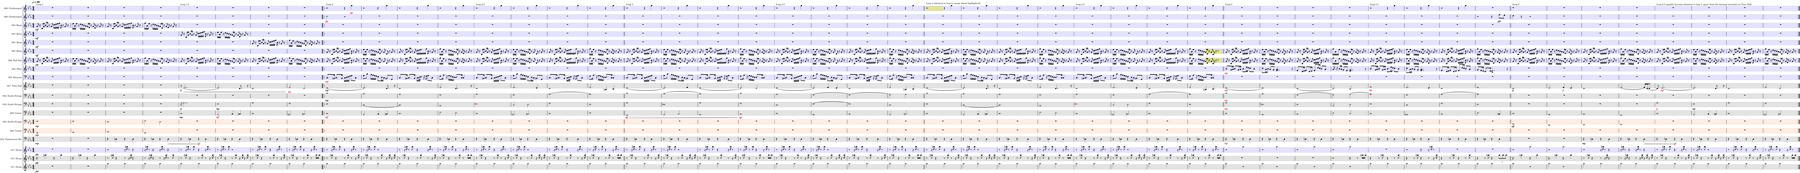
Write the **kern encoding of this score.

**kern	**dynam	**kern	**dynam	**kern	**dynam	**kern	**dynam	**kern	**dynam	**kern	**dynam	**kern	**dynam	**kern	**dynam	**kern	**dynam	**kern	**dynam	**kern	**dynam	**kern	**dynam	**kern	**dynam	**kern	**dynam	**kern	**dynam	**kern	**dynam	**kern	**dynam	**kern	**dynam	**kern	**dynam
*part19	*part19	*part18	*part18	*part17	*part17	*part16	*part16	*part15	*part15	*part14	*part14	*part13	*part13	*part12	*part12	*part11	*part11	*part10	*part10	*part9	*part9	*part8	*part8	*part7	*part7	*part6	*part6	*part5	*part5	*part4	*part4	*part3	*part3	*part2	*part2	*part1	*part1
*staff19	*staff19	*staff18	*staff18	*staff17	*staff17	*staff16	*staff16	*staff15	*staff15	*staff14	*staff14	*staff13	*staff13	*staff12	*staff12	*staff11	*staff11	*staff10	*staff10	*staff9	*staff9	*staff8	*staff8	*staff7	*staff7	*staff6	*staff6	*staff5	*staff5	*staff4	*staff4	*staff3	*staff3	*staff2	*staff2	*staff1	*staff1
*I"017: Drum	*	*I"017: Drum	*	*I"017: Drum	*	*I"053: Tambourine Kit	*	*I"028: Guitar	*	*I"052: Synth Strings	*	*I"028: Guitar	*	*I"052: Synth Strings	*	*I"052: Synth Strings	*	*I"057: Voice Pad	*	*I"003: Bassoon	*	*I"043: Oboe	*	*I"006: Bell Pad	*	*I"030: Harp	*	*I"030: Harp	*	*I"030: Harp	*	*I"030: Harp	*	*I"026: Glockenspiel	*	*I"026: Glockenspiel	*
*I'Drm.	*	*I'Drm.	*	*I'Drm.	*	*I'Tmbrn. Kt.	*	*I'Gtr.	*	*I'Synth Strngs.	*	*I'Gtr.	*	*I'Synth Strngs.	*	*I'Synth Strngs.	*	*I'Vc. Pd.	*	*I'Bssn.	*	*I'Ob.	*	*I'Bll. Pd.	*	*I'Hrp.	*	*I'Hrp.	*	*I'Hrp.	*	*I'Hrp.	*	*I'Glcknspl.	*	*I'Glcknspl.	*
*	*	*	*	*stria5	*	*	*	*stria5	*	*stria5	*	*	*	*	*	*	*	*	*	*stria5	*	*stria5	*	*stria5	*	*stria5	*	*stria5	*	*stria5	*	*stria5	*	*stria5	*	*stria5	*
*clefG2	*	*clefG2	*	*clefG2	*	*clefF4	*	*clefFv4	*	*clefF4	*	*clefFv4	*	*clefF4	*	*clefF4	*	*clefG2	*	*clefF4	*	*clefG2	*	*clefG2	*	*clefG2	*	*clefG2	*	*clefG2	*	*clefG2	*	*clefG2	*	*clefG2	*
*	*	*	*	*	*	*	*	*	*	*	*	*	*	*	*	*	*	*	*	*	*	*Trd7c12	*	*	*	*	*	*	*	*	*	*	*	*	*	*	*
*k[b-e-a-]	*	*k[b-e-a-]	*	*k[b-e-a-]	*	*k[b-e-a-]	*	*k[b-e-a-]	*	*k[b-e-a-]	*	*k[b-e-a-]	*	*k[b-e-a-]	*	*k[b-e-a-]	*	*k[b-e-a-]	*	*k[b-e-a-]	*	*k[b-e-a-]	*	*k[b-e-a-]	*	*k[b-e-a-]	*	*k[b-e-a-]	*	*k[b-e-a-]	*	*k[b-e-a-]	*	*k[b-e-a-]	*	*k[b-e-a-]	*
*M4/4	*	*M4/4	*	*M4/4	*	*M4/4	*	*M4/4	*	*M4/4	*	*M4/4	*	*M4/4	*	*M4/4	*	*M4/4	*	*M4/4	*	*M4/4	*	*M4/4	*	*M4/4	*	*M4/4	*	*M4/4	*	*M4/4	*	*M4/4	*	*M4/4	*
*MM98	*	*MM98	*	*MM98	*	*MM98	*	*MM98	*	*MM98	*	*MM98	*	*MM98	*	*MM98	*	*MM98	*	*MM98	*	*MM98	*	*MM98	*	*MM98	*	*MM98	*	*MM98	*	*MM98	*	*MM98	*	*MM98	*
=1	=1	=1	=1	=1	=1	=1	=1	=1	=1	=1	=1	=1	=1	=1	=1	=1	=1	=1	=1	=1	=1	=1	=1	=1	=1	=1	=1	=1	=1	=1	=1	=1	=1	=1	=1	=1	=1
!	!	!	!	!	!	!	!	!	!	!	!	!	!	!	!	!	!	!	!	!	!	!	!	!	!	!	!	!	!	!	!	!	!	!	!	!LO:TX:a:t=Loop 1	!
!	!LO:DY:b	!	!LO:DY:b	!	!LO:DY:b	!	!LO:DY:b	!	!LO:DY:b	!	!LO:DY:b	!	!	!	!	!	!	!	!	!	!	!	!	!	!LO:DY:b	!	!LO:DY:b	!	!LO:DY:b	!	!LO:DY:b	!	!LO:DY:b	!	!	!	!
1r	pp	4r	pp	1r	pp	1r	mp	1GGG	mp	1E-	mp	1r	.	1r	.	1r	.	1r	.	1r	.	1r	.	16g/	pp	1r	mf	1r	mf	1r	mf	16g/	mf	1r	.	1r	.
.	.	.	.	.	.	.	.	.	.	.	.	.	.	.	.	.	.	.	.	.	.	.	.	16r	.	.	.	.	.	.	.	16r	.	.	.	.	.
.	.	.	.	.	.	.	.	.	.	.	.	.	.	.	.	.	.	.	.	.	.	.	.	16c/LL	.	.	.	.	.	.	.	16c/LL	.	.	.	.	.
.	.	.	.	.	.	.	.	.	.	.	.	.	.	.	.	.	.	.	.	.	.	.	.	16g/JJ	.	.	.	.	.	.	.	16g/JJ	.	.	.	.	.
.	.	4aan\	.	.	.	.	.	.	.	.	.	.	.	.	.	.	.	.	.	.	.	.	.	16b-/LL	.	.	.	.	.	.	.	16b-/LL	.	.	.	.	.
.	.	.	.	.	.	.	.	.	.	.	.	.	.	.	.	.	.	.	.	.	.	.	.	16g/JJ	.	.	.	.	.	.	.	16g/JJ	.	.	.	.	.
.	.	.	.	.	.	.	.	.	.	.	.	.	.	.	.	.	.	.	.	.	.	.	.	16r	.	.	.	.	.	.	.	16r	.	.	.	.	.
.	.	.	.	.	.	.	.	.	.	.	.	.	.	.	.	.	.	.	.	.	.	.	.	16g/	.	.	.	.	.	.	.	16g/	.	.	.	.	.
.	.	4r	.	.	.	.	.	.	.	.	.	.	.	.	.	.	.	.	.	.	.	.	.	16cc\LL	.	.	.	.	.	.	.	16cc\LL	.	.	.	.	.
.	.	.	.	.	.	.	.	.	.	.	.	.	.	.	.	.	.	.	.	.	.	.	.	16dd\	.	.	.	.	.	.	.	16dd\	.	.	.	.	.
.	.	.	.	.	.	.	.	.	.	.	.	.	.	.	.	.	.	.	.	.	.	.	.	16ee-\	.	.	.	.	.	.	.	16ee-\	.	.	.	.	.
.	.	.	.	.	.	.	.	.	.	.	.	.	.	.	.	.	.	.	.	.	.	.	.	16ff\JJ	.	.	.	.	.	.	.	16ff\JJ	.	.	.	.	.
.	.	4aa\	.	.	.	.	.	.	.	.	.	.	.	.	.	.	.	.	.	.	.	.	.	16b-\	.	.	.	.	.	.	.	16b-\	.	.	.	.	.
.	.	.	.	.	.	.	.	.	.	.	.	.	.	.	.	.	.	.	.	.	.	.	.	16r	.	.	.	.	.	.	.	16r	.	.	.	.	.
.	.	.	.	.	.	.	.	.	.	.	.	.	.	.	.	.	.	.	.	.	.	.	.	16g/	.	.	.	.	.	.	.	16g/	.	.	.	.	.
.	.	.	.	.	.	.	.	.	.	.	.	.	.	.	.	.	.	.	.	.	.	.	.	16r	.	.	.	.	.	.	.	16r	.	.	.	.	.
=2	=2	=2	=2	=2	=2	=2	=2	=2	=2	=2	=2	=2	=2	=2	=2	=2	=2	=2	=2	=2	=2	=2	=2	=2	=2	=2	=2	=2	=2	=2	=2	=2	=2	=2	=2	=2	=2
1r	.	4r	.	1r	.	1r	.	1AAA-	.	1E-	.	1r	.	1r	.	1r	.	1r	.	1r	.	1r	.	16ee-\LL	.	1r	.	1r	.	1r	.	16ee-\LL	.	1r	.	1r	.
.	.	.	.	.	.	.	.	.	.	.	.	.	.	.	.	.	.	.	.	.	.	.	.	16a-\	.	.	.	.	.	.	.	16a-\	.	.	.	.	.
.	.	.	.	.	.	.	.	.	.	.	.	.	.	.	.	.	.	.	.	.	.	.	.	16ee-\JJ	.	.	.	.	.	.	.	16ee-\JJ	.	.	.	.	.
.	.	.	.	.	.	.	.	.	.	.	.	.	.	.	.	.	.	.	.	.	.	.	.	16r	.	.	.	.	.	.	.	16r	.	.	.	.	.
.	.	4aan\	.	.	.	.	.	.	.	.	.	.	.	.	.	.	.	.	.	.	.	.	.	16dd\LL	.	.	.	.	.	.	.	16dd\LL	.	.	.	.	.
.	.	.	.	.	.	.	.	.	.	.	.	.	.	.	.	.	.	.	.	.	.	.	.	16cc\	.	.	.	.	.	.	.	16cc\	.	.	.	.	.
.	.	.	.	.	.	.	.	.	.	.	.	.	.	.	.	.	.	.	.	.	.	.	.	16b-\	.	.	.	.	.	.	.	16b-\	.	.	.	.	.
.	.	.	.	.	.	.	.	.	.	.	.	.	.	.	.	.	.	.	.	.	.	.	.	16a-\JJ	.	.	.	.	.	.	.	16a-\JJ	.	.	.	.	.
.	.	4r	.	.	.	.	.	.	.	.	.	.	.	.	.	.	.	.	.	.	.	.	.	16g/LL	.	.	.	.	.	.	.	16g/LL	.	.	.	.	.
.	.	.	.	.	.	.	.	.	.	.	.	.	.	.	.	.	.	.	.	.	.	.	.	16e-/JJ	.	.	.	.	.	.	.	16e-/JJ	.	.	.	.	.
.	.	.	.	.	.	.	.	.	.	.	.	.	.	.	.	.	.	.	.	.	.	.	.	16r	.	.	.	.	.	.	.	16r	.	.	.	.	.
.	.	.	.	.	.	.	.	.	.	.	.	.	.	.	.	.	.	.	.	.	.	.	.	16g/	.	.	.	.	.	.	.	16g/	.	.	.	.	.
.	.	4aa\	.	.	.	.	.	.	.	.	.	.	.	.	.	.	.	.	.	.	.	.	.	16d/	.	.	.	.	.	.	.	16d/	.	.	.	.	.
.	.	.	.	.	.	.	.	.	.	.	.	.	.	.	.	.	.	.	.	.	.	.	.	16r	.	.	.	.	.	.	.	16r	.	.	.	.	.
.	.	.	.	.	.	.	.	.	.	.	.	.	.	.	.	.	.	.	.	.	.	.	.	16g/	.	.	.	.	.	.	.	16g/	.	.	.	.	.
.	.	.	.	.	.	.	.	.	.	.	.	.	.	.	.	.	.	.	.	.	.	.	.	16r	.	.	.	.	.	.	.	16r	.	.	.	.	.
=3	=3	=3	=3	=3	=3	=3	=3	=3	=3	=3	=3	=3	=3	=3	=3	=3	=3	=3	=3	=3	=3	=3	=3	=3	=3	=3	=3	=3	=3	=3	=3	=3	=3	=3	=3	=3	=3
2aa-\	.	8r	.	2r	.	4r	.	1BBB-	.	1D	.	1r	.	1r	.	1r	.	1r	.	1r	.	1r	.	16g/	.	1r	.	1r	.	1r	.	16g/	.	1r	.	1r	.
.	.	.	.	.	.	.	.	.	.	.	.	.	.	.	.	.	.	.	.	.	.	.	.	16r	.	.	.	.	.	.	.	16r	.	.	.	.	.
.	.	8aan\	.	.	.	.	.	.	.	.	.	.	.	.	.	.	.	.	.	.	.	.	.	16c/LL	.	.	.	.	.	.	.	16c/LL	.	.	.	.	.
.	.	.	.	.	.	.	.	.	.	.	.	.	.	.	.	.	.	.	.	.	.	.	.	16g/JJ	.	.	.	.	.	.	.	16g/JJ	.	.	.	.	.
.	.	4r	.	.	.	4D-X\	.	.	.	.	.	.	.	.	.	.	.	.	.	.	.	.	.	16b-/LL	.	.	.	.	.	.	.	16b-/LL	.	.	.	.	.
.	.	.	.	.	.	.	.	.	.	.	.	.	.	.	.	.	.	.	.	.	.	.	.	16g/JJ	.	.	.	.	.	.	.	16g/JJ	.	.	.	.	.
.	.	.	.	.	.	.	.	.	.	.	.	.	.	.	.	.	.	.	.	.	.	.	.	16r	.	.	.	.	.	.	.	16r	.	.	.	.	.
.	.	.	.	.	.	.	.	.	.	.	.	.	.	.	.	.	.	.	.	.	.	.	.	16g/	.	.	.	.	.	.	.	16g/	.	.	.	.	.
2aa-\	.	8r	.	16r	.	4r	.	.	.	.	.	.	.	.	.	.	.	.	.	.	.	.	.	16cc\LL	.	.	.	.	.	.	.	16cc\LL	.	.	.	.	.
.	.	.	.	16aan\	.	.	.	.	.	.	.	.	.	.	.	.	.	.	.	.	.	.	.	16dd\	.	.	.	.	.	.	.	16dd\	.	.	.	.	.
.	.	16r	.	8r	.	.	.	.	.	.	.	.	.	.	.	.	.	.	.	.	.	.	.	16ee-\	.	.	.	.	.	.	.	16ee-\	.	.	.	.	.
.	.	16aa\	.	.	.	.	.	.	.	.	.	.	.	.	.	.	.	.	.	.	.	.	.	16ff\JJ	.	.	.	.	.	.	.	16ff\JJ	.	.	.	.	.
.	.	4r	.	4r	.	4D-\	.	.	.	.	.	.	.	.	.	.	.	.	.	.	.	.	.	16b-\	.	.	.	.	.	.	.	16b-\	.	.	.	.	.
.	.	.	.	.	.	.	.	.	.	.	.	.	.	.	.	.	.	.	.	.	.	.	.	16r	.	.	.	.	.	.	.	16r	.	.	.	.	.
.	.	.	.	.	.	.	.	.	.	.	.	.	.	.	.	.	.	.	.	.	.	.	.	16g/	.	.	.	.	.	.	.	16g/	.	.	.	.	.
.	.	.	.	.	.	.	.	.	.	.	.	.	.	.	.	.	.	.	.	.	.	.	.	16r	.	.	.	.	.	.	.	16r	.	.	.	.	.
=4	=4	=4	=4	=4	=4	=4	=4	=4	=4	=4	=4	=4	=4	=4	=4	=4	=4	=4	=4	=4	=4	=4	=4	=4	=4	=4	=4	=4	=4	=4	=4	=4	=4	=4	=4	=4	=4
2aa-\	.	8r	.	16r	.	4r	.	1GGG	.	2F\	.	1r	.	1r	.	1r	.	1r	.	1r	.	1r	.	16ff\LL	.	1r	.	1r	.	1r	.	16ff\LL	.	1r	.	1r	.
.	.	.	.	16aan\	.	.	.	.	.	.	.	.	.	.	.	.	.	.	.	.	.	.	.	16a-\	.	.	.	.	.	.	.	16a-\	.	.	.	.	.
.	.	16r	.	8r	.	.	.	.	.	.	.	.	.	.	.	.	.	.	.	.	.	.	.	16ee-\JJ	.	.	.	.	.	.	.	16ee-\JJ	.	.	.	.	.
.	.	16aan\	.	.	.	.	.	.	.	.	.	.	.	.	.	.	.	.	.	.	.	.	.	16r	.	.	.	.	.	.	.	16r	.	.	.	.	.
.	.	4r	.	4r	.	4D-X\	.	.	.	.	.	.	.	.	.	.	.	.	.	.	.	.	.	16dd\LL	.	.	.	.	.	.	.	16dd\LL	.	.	.	.	.
.	.	.	.	.	.	.	.	.	.	.	.	.	.	.	.	.	.	.	.	.	.	.	.	16cc\	.	.	.	.	.	.	.	16cc\	.	.	.	.	.
.	.	.	.	.	.	.	.	.	.	.	.	.	.	.	.	.	.	.	.	.	.	.	.	16b-\	.	.	.	.	.	.	.	16b-\	.	.	.	.	.
.	.	.	.	.	.	.	.	.	.	.	.	.	.	.	.	.	.	.	.	.	.	.	.	16a-\JJ	.	.	.	.	.	.	.	16a-\JJ	.	.	.	.	.
2aa-\	.	8r	.	16r	.	4r	.	.	.	2D\	.	.	.	.	.	.	.	.	.	.	.	.	.	16g/LL	.	.	.	.	.	.	.	16g/LL	.	.	.	.	.
.	.	.	.	16aa\	.	.	.	.	.	.	.	.	.	.	.	.	.	.	.	.	.	.	.	16d/JJ	.	.	.	.	.	.	.	16d/JJ	.	.	.	.	.
.	.	16r	.	8r	.	.	.	.	.	.	.	.	.	.	.	.	.	.	.	.	.	.	.	16r	.	.	.	.	.	.	.	16r	.	.	.	.	.
.	.	16aa\	.	.	.	.	.	.	.	.	.	.	.	.	.	.	.	.	.	.	.	.	.	16g/	.	.	.	.	.	.	.	16g/	.	.	.	.	.
!	!	!	!	!	!	!	!LO:HP:b	!	!	!	!	!	!	!	!	!	!	!	!	!	!	!	!	!	!	!	!	!	!	!	!	!	!	!	!	!	!
.	.	8r	.	4r	.	4D-\	<	.	.	.	.	.	.	.	.	.	.	.	.	.	.	.	.	16e-/	.	.	.	.	.	.	.	16e-/	.	.	.	.	.
.	.	.	.	.	.	.	.	.	.	.	.	.	.	.	.	.	.	.	.	.	.	.	.	16r	.	.	.	.	.	.	.	16r	.	.	.	.	.
.	.	8aa\	.	.	.	.	.	.	.	.	.	.	.	.	.	.	.	.	.	.	.	.	.	16g/	.	.	.	.	.	.	.	16g/	.	.	.	.	.
.	.	.	.	.	.	.	.	.	.	.	.	.	.	.	.	.	.	.	.	.	.	.	.	16r	.	.	.	.	.	.	.	16r	.	.	.	.	.
=5	=5	=5	=5	=5	=5	=5	=5	=5	=5	=5	=5	=5	=5	=5	=5	=5	=5	=5	=5	=5	=5	=5	=5	=5	=5	=5	=5	=5	=5	=5	=5	=5	=5	=5	=5	=5	=5
!	!	!	!	!	!	!	!	!	!	!	!	!	!	!	!	!	!	!	!	!	!	!	!	!	!	!	!	!	!	!	!	!	!	!	!	!LO:TX:a:t=Loop 1.5	!
!	!	!	!	!	!	!	!	!	!	!	!	!	!LO:DY:b	!	!LO:DY:b	!	!	!	!LO:DY:b	!	!	!	!	!	!	!	!	!	!	!	!	!	!	!	!	!	!
2aa-\	.	8r	.	8r	.	4r	.	1r	.	1r	.	1CC	mp	32r	p	1r	.	16r	p	1r	.	1r	.	16g/	.	1r	.	1r	.	16g/	.	1r	.	1r	.	1r	.
.	.	.	.	.	.	.	.	.	.	.	.	.	.	32%31G\	.	.	.	.	.	.	.	.	.	.	.	.	.	.	.	.	.	.	.	.	.	.	.
!	!	!	!	!	!	!	!	!	!	!	!	!	!	!	!	!	!	!	!LO:HP:b	!	!	!	!	!	!	!	!	!	!	!	!	!	!	!	!	!	!
.	.	.	.	.	.	.	.	.	.	.	.	.	.	.	.	.	.	[2...e-/	<	.	.	.	.	16r	.	.	.	.	.	16r	.	.	.	.	.	.	.
.	.	8aan\	.	16r	.	.	.	.	.	.	.	.	.	.	.	.	.	.	.	.	.	.	.	16c/LL	.	.	.	.	.	16c/LL	.	.	.	.	.	.	.
.	.	.	.	16aan\	.	.	.	.	.	.	.	.	.	.	.	.	.	.	.	.	.	.	.	16g/JJ	.	.	.	.	.	16g/JJ	.	.	.	.	.	.	.
.	.	4r	.	8r	.	4D-X\	.	.	.	.	.	.	.	.	.	.	.	.	.	.	.	.	.	16b-/LL	.	.	.	.	.	16b-/LL	.	.	.	.	.	.	.
.	.	.	.	.	.	.	.	.	.	.	.	.	.	.	.	.	.	.	.	.	.	.	.	16g/JJ	.	.	.	.	.	16g/JJ	.	.	.	.	.	.	.
.	.	.	.	8aa\	.	.	.	.	.	.	.	.	.	.	.	.	.	.	.	.	.	.	.	16r	.	.	.	.	.	16r	.	.	.	.	.	.	.
.	.	.	.	.	.	.	.	.	.	.	.	.	.	.	.	.	.	.	.	.	.	.	.	16g/	.	.	.	.	.	16g/	.	.	.	.	.	.	.
!	!	!	!	!	!	!	!LO:DY:n=1:b	!	!	!	!	!	!	!	!	!	!	!	!	!	!	!	!	!	!	!	!	!	!	!	!	!	!	!	!	!	!
2aa-\	.	8r	.	4r	.	4r	[ mf	.	.	.	.	.	.	.	.	.	.	.	.	.	.	.	.	16cc\LL	.	.	.	.	.	16cc\LL	.	.	.	.	.	.	.
.	.	.	.	.	.	.	.	.	.	.	.	.	.	.	.	.	.	.	.	.	.	.	.	16dd\	.	.	.	.	.	16dd\	.	.	.	.	.	.	.
.	.	8aa\	.	.	.	.	.	.	.	.	.	.	.	.	.	.	.	.	.	.	.	.	.	16ee-\	.	.	.	.	.	16ee-\	.	.	.	.	.	.	.
.	.	.	.	.	.	.	.	.	.	.	.	.	.	.	.	.	.	.	.	.	.	.	.	16ff\JJ	.	.	.	.	.	16ff\JJ	.	.	.	.	.	.	.
.	.	8r	.	16r	.	4D-\	.	.	.	.	.	.	.	.	.	.	.	.	.	.	.	.	.	16b-\	.	.	.	.	.	16b-\	.	.	.	.	.	.	.
.	.	.	.	16aa\	.	.	.	.	.	.	.	.	.	.	.	.	.	.	.	.	.	.	.	16r	.	.	.	.	.	16r	.	.	.	.	.	.	.
.	.	16r	.	8r	.	.	.	.	.	.	.	.	.	.	.	.	.	.	.	.	.	.	.	16g/	.	.	.	.	.	16g/	.	.	.	.	.	.	.
.	.	16aa\	.	.	.	.	.	.	.	.	.	.	.	.	.	.	.	.	.	.	.	.	.	16r	.	.	.	.	.	16r	.	.	.	.	.	.	.
=6	=6	=6	=6	=6	=6	=6	=6	=6	=6	=6	=6	=6	=6	=6	=6	=6	=6	=6	=6	=6	=6	=6	=6	=6	=6	=6	=6	=6	=6	=6	=6	=6	=6	=6	=6	=6	=6
!	!	!	!	!	!	!	!	!	!	!	!	!	!LO:DY:b	!	!LO:DY:b	!	!	!	!	!	!	!	!	!	!	!	!	!	!	!	!	!	!	!	!	!	!
2aa-\	.	8r	.	8r	.	4r	.	1r	.	1r	.	2AAA-/	mf	1E-	mp	1r	.	2.e-/]	.	1r	.	1r	.	16ee-\LL	.	1r	.	1r	.	16ee-\LL	.	1r	.	1r	.	1r	.
.	.	.	.	.	.	.	.	.	.	.	.	.	.	.	.	.	.	.	.	.	.	.	.	16a-\	.	.	.	.	.	16a-\	.	.	.	.	.	.	.
.	.	8aan\	.	16r	.	.	.	.	.	.	.	.	.	.	.	.	.	.	.	.	.	.	.	16ee-\JJ	.	.	.	.	.	16ee-\JJ	.	.	.	.	.	.	.
.	.	.	.	16aan\	.	.	.	.	.	.	.	.	.	.	.	.	.	.	.	.	.	.	.	16r	.	.	.	.	.	16r	.	.	.	.	.	.	.
.	.	4r	.	8r	.	4D-X\	.	.	.	.	.	.	.	.	.	.	.	.	.	.	.	.	.	16dd\LL	.	.	.	.	.	16dd\LL	.	.	.	.	.	.	.
.	.	.	.	.	.	.	.	.	.	.	.	.	.	.	.	.	.	.	.	.	.	.	.	16cc\	.	.	.	.	.	16cc\	.	.	.	.	.	.	.
.	.	.	.	8aa\	.	.	.	.	.	.	.	.	.	.	.	.	.	.	.	.	.	.	.	16b-\	.	.	.	.	.	16b-\	.	.	.	.	.	.	.
.	.	.	.	.	.	.	.	.	.	.	.	.	.	.	.	.	.	.	.	.	.	.	.	16a-\JJ	.	.	.	.	.	16a-\JJ	.	.	.	.	.	.	.
2aa-\	.	8r	.	2r	.	4r	.	.	.	.	.	4BBB-/	.	.	.	.	.	.	.	.	.	.	.	16g/LL	.	.	.	.	.	16g/LL	.	.	.	.	.	.	.
.	.	.	.	.	.	.	.	.	.	.	.	.	.	.	.	.	.	.	.	.	.	.	.	16e-/JJ	.	.	.	.	.	16e-/JJ	.	.	.	.	.	.	.
.	.	8aa\	.	.	.	.	.	.	.	.	.	.	.	.	.	.	.	.	.	.	.	.	.	16r	.	.	.	.	.	16r	.	.	.	.	.	.	.
.	.	.	.	.	.	.	.	.	.	.	.	.	.	.	.	.	.	.	.	.	.	.	.	16g/	.	.	.	.	.	16g/	.	.	.	.	.	.	.
.	.	16r	.	.	.	4D-\	.	.	.	.	.	4BBBn/	.	.	.	.	.	8.d/	.	.	.	.	.	16d/	.	.	.	.	.	16d/	.	.	.	.	.	.	.
.	.	16aa\	.	.	.	.	.	.	.	.	.	.	.	.	.	.	.	.	.	.	.	.	.	16r	.	.	.	.	.	16r	.	.	.	.	.	.	.
.	.	16r	.	.	.	.	.	.	.	.	.	.	.	.	.	.	.	.	.	.	.	.	.	16g/	.	.	.	.	.	16g/	.	.	.	.	.	.	.
.	.	16aa\	.	.	.	.	.	.	.	.	.	.	.	.	.	.	.	16r	.	.	.	.	.	16r	.	.	.	.	.	16r	.	.	.	.	.	.	.
=7	=7	=7	=7	=7	=7	=7	=7	=7	=7	=7	=7	=7	=7	=7	=7	=7	=7	=7	=7	=7	=7	=7	=7	=7	=7	=7	=7	=7	=7	=7	=7	=7	=7	=7	=7	=7	=7
2aa-\	.	8r	.	8r	.	4r	.	1r	.	1r	.	1CC	.	1G	.	1r	.	1d	.	1r	.	1r	.	16g/	.	1r	.	16g/	.	1r	.	1r	.	1r	.	1r	.
.	.	.	.	.	.	.	.	.	.	.	.	.	.	.	.	.	.	.	.	.	.	.	.	16r	.	.	.	16r	.	.	.	.	.	.	.	.	.
.	.	8aan\	.	16r	.	.	.	.	.	.	.	.	.	.	.	.	.	.	.	.	.	.	.	16c/LL	.	.	.	16c/LL	.	.	.	.	.	.	.	.	.
.	.	.	.	16aan\	.	.	.	.	.	.	.	.	.	.	.	.	.	.	.	.	.	.	.	16g/JJ	.	.	.	16g/JJ	.	.	.	.	.	.	.	.	.
.	.	4r	.	8r	.	4D-X\	.	.	.	.	.	.	.	.	.	.	.	.	.	.	.	.	.	16b-/LL	.	.	.	16b-/LL	.	.	.	.	.	.	.	.	.
.	.	.	.	.	.	.	.	.	.	.	.	.	.	.	.	.	.	.	.	.	.	.	.	16g/JJ	.	.	.	16g/JJ	.	.	.	.	.	.	.	.	.
.	.	.	.	8aa\	.	.	.	.	.	.	.	.	.	.	.	.	.	.	.	.	.	.	.	16r	.	.	.	16r	.	.	.	.	.	.	.	.	.
.	.	.	.	.	.	.	.	.	.	.	.	.	.	.	.	.	.	.	.	.	.	.	.	16g/	.	.	.	16g/	.	.	.	.	.	.	.	.	.
2aa-\	.	8r	.	4r	.	4r	.	.	.	.	.	.	.	.	.	.	.	.	.	.	.	.	.	16cc\LL	.	.	.	16cc\LL	.	.	.	.	.	.	.	.	.
.	.	.	.	.	.	.	.	.	.	.	.	.	.	.	.	.	.	.	.	.	.	.	.	16dd\	.	.	.	16dd\	.	.	.	.	.	.	.	.	.
.	.	8aa\	.	.	.	.	.	.	.	.	.	.	.	.	.	.	.	.	.	.	.	.	.	16ee-\	.	.	.	16ee-\	.	.	.	.	.	.	.	.	.
.	.	.	.	.	.	.	.	.	.	.	.	.	.	.	.	.	.	.	.	.	.	.	.	16ff\JJ	.	.	.	16ff\JJ	.	.	.	.	.	.	.	.	.
.	.	8r	.	16r	.	4D-\	.	.	.	.	.	.	.	.	.	.	.	.	.	.	.	.	.	16b-\	.	.	.	16b-\	.	.	.	.	.	.	.	.	.
.	.	.	.	16aa\	.	.	.	.	.	.	.	.	.	.	.	.	.	.	.	.	.	.	.	16r	.	.	.	16r	.	.	.	.	.	.	.	.	.
.	.	16r	.	8r	.	.	.	.	.	.	.	.	.	.	.	.	.	.	.	.	.	.	.	16g/	.	.	.	16g/	.	.	.	.	.	.	.	.	.
.	.	16aa\	.	.	.	.	.	.	.	.	.	.	.	.	.	.	.	.	.	.	.	.	.	16r	.	.	.	16r	.	.	.	.	.	.	.	.	.
.	.	.	.	.	.	.	.	.	.	.	.	.	.	.	.	.	.	.	[	.	.	.	.	.	.	.	.	.	.	.	.	.	.	.	.	.	.
=8	=8	=8	=8	=8	=8	=8	=8	=8	=8	=8	=8	=8	=8	=8	=8	=8	=8	=8	=8	=8	=8	=8	=8	=8	=8	=8	=8	=8	=8	=8	=8	=8	=8	=8	=8	=8	=8
!	!	!	!	!	!	!	!	!	!	!	!	!	!	!	!	!	!	!	!LO:DY:b	!	!	!	!	!	!	!	!	!	!	!	!	!	!	!	!	!	!
2aa-\	.	8r	.	8r	.	4r	.	1r	.	1r	.	2AAAn/	.	1F	.	1r	.	2f/	mp	1r	.	1r	.	16ff\LL	.	1r	.	16ff\LL	.	1r	.	1r	.	1r	.	1r	.
.	.	.	.	.	.	.	.	.	.	.	.	.	.	.	.	.	.	.	.	.	.	.	.	16a-\	.	.	.	16a-\	.	.	.	.	.	.	.	.	.
.	.	8aan\	.	16r	.	.	.	.	.	.	.	.	.	.	.	.	.	.	.	.	.	.	.	16ee-\JJ	.	.	.	16ee-\JJ	.	.	.	.	.	.	.	.	.
.	.	.	.	16aan\	.	.	.	.	.	.	.	.	.	.	.	.	.	.	.	.	.	.	.	16r	.	.	.	16r	.	.	.	.	.	.	.	.	.
.	.	4r	.	8r	.	4D-X\	.	.	.	.	.	.	.	.	.	.	.	.	.	.	.	.	.	16dd\LL	.	.	.	16dd\LL	.	.	.	.	.	.	.	.	.
.	.	.	.	.	.	.	.	.	.	.	.	.	.	.	.	.	.	.	.	.	.	.	.	16cc\	.	.	.	16cc\	.	.	.	.	.	.	.	.	.
.	.	.	.	8aa\	.	.	.	.	.	.	.	.	.	.	.	.	.	.	.	.	.	.	.	16b-\	.	.	.	16b-\	.	.	.	.	.	.	.	.	.
.	.	.	.	.	.	.	.	.	.	.	.	.	.	.	.	.	.	.	.	.	.	.	.	16a-\JJ	.	.	.	16a-\JJ	.	.	.	.	.	.	.	.	.
2aa-\	.	8r	.	4r	.	4r	.	.	.	.	.	2BBBn/	.	.	.	.	.	2d/	.	.	.	.	.	16g/LL	.	.	.	16g/LL	.	.	.	.	.	.	.	.	.
.	.	.	.	.	.	.	.	.	.	.	.	.	.	.	.	.	.	.	.	.	.	.	.	16d/JJ	.	.	.	16d/JJ	.	.	.	.	.	.	.	.	.
.	.	8aa\	.	.	.	.	.	.	.	.	.	.	.	.	.	.	.	.	.	.	.	.	.	16r	.	.	.	16r	.	.	.	.	.	.	.	.	.
.	.	.	.	.	.	.	.	.	.	.	.	.	.	.	.	.	.	.	.	.	.	.	.	16g/	.	.	.	16g/	.	.	.	.	.	.	.	.	.
.	.	8r	.	16r	.	4D-\	.	.	.	.	.	.	.	.	.	.	.	.	.	.	.	.	.	16e-/	.	.	.	16e-/	.	.	.	.	.	.	.	.	.
.	.	.	.	16aa\	.	.	.	.	.	.	.	.	.	.	.	.	.	.	.	.	.	.	.	16r	.	.	.	16r	.	.	.	.	.	.	.	.	.
.	.	16aa\LL	.	8r	.	.	.	.	.	.	.	.	.	.	.	.	.	.	.	.	.	.	.	16g/	.	.	.	16g/	.	.	.	.	.	.	.	.	.
.	.	16aa\JJ	.	.	.	.	.	.	.	.	.	.	.	.	.	.	.	.	.	.	.	.	.	16r	.	.	.	16r	.	.	.	.	.	.	.	.	.
=9!|:	=9!|:	=9!|:	=9!|:	=9!|:	=9!|:	=9!|:	=9!|:	=9!|:	=9!|:	=9!|:	=9!|:	=9!|:	=9!|:	=9!|:	=9!|:	=9!|:	=9!|:	=9!|:	=9!|:	=9!|:	=9!|:	=9!|:	=9!|:	=9!|:	=9!|:	=9!|:	=9!|:	=9!|:	=9!|:	=9!|:	=9!|:	=9!|:	=9!|:	=9!|:	=9!|:	=9!|:	=9!|:
!	!	!	!	!	!	!	!	!	!	!	!	!	!	!	!	!	!	!	!	!	!	!	!	!	!	!	!	!	!	!	!	!	!	!	!	!LO:TX:a:t=Loop 2	!
!	!	!	!	!	!	!	!	!	!	!	!	!	!LO:DY:b	!	!	!	!LO:DY:b	!	!LO:DY:b	!	!LO:DY:b	!	!	!	!	!	!	!	!	!	!	!	!	!	!LO:DY:b	!	!
2aa-\	.	8r	.	8r	.	4r	.	1r	.	1r	.	1CC	mf	1E-	.	1B-	mp	[1e-	mp	8.C/L	mp	1r	.	16g/	.	16g/	.	1r	.	1r	.	1r	.	2cc\	pp	2r	.
.	.	.	.	.	.	.	.	.	.	.	.	.	.	.	.	.	.	.	.	.	.	.	.	16r	.	16r	.	.	.	.	.	.	.	.	.	.	.
.	.	8aan\	.	16r	.	.	.	.	.	.	.	.	.	.	.	.	.	.	.	.	.	.	.	16c/LL	.	16c/LL	.	.	.	.	.	.	.	.	.	.	.
.	.	.	.	16aan\	.	.	.	.	.	.	.	.	.	.	.	.	.	.	.	16BBn/Jk	.	.	.	16g/JJ	.	16g/JJ	.	.	.	.	.	.	.	.	.	.	.
.	.	4r	.	8r	.	4D-X\	.	.	.	.	.	.	.	.	.	.	.	.	.	8.C/L	.	.	.	16b-/LL	.	16b-/LL	.	.	.	.	.	.	.	.	.	.	.
.	.	.	.	.	.	.	.	.	.	.	.	.	.	.	.	.	.	.	.	.	.	.	.	16g/JJ	.	16g/JJ	.	.	.	.	.	.	.	.	.	.	.
.	.	.	.	8aa\	.	.	.	.	.	.	.	.	.	.	.	.	.	.	.	.	.	.	.	16r	.	16r	.	.	.	.	.	.	.	.	.	.	.
.	.	.	.	.	.	.	.	.	.	.	.	.	.	.	.	.	.	.	.	16BB/Jk	.	.	.	16g/	.	16g/	.	.	.	.	.	.	.	.	.	.	.
2aa-\	.	8r	.	4r	.	4r	.	.	.	.	.	.	.	.	.	.	.	.	.	16C\LL	.	.	.	16cc\LL	.	16cc\LL	.	.	.	.	.	.	.	2r	.	4r	.
.	.	.	.	.	.	.	.	.	.	.	.	.	.	.	.	.	.	.	.	16D\	.	.	.	16dd\	.	16dd\	.	.	.	.	.	.	.	.	.	.	.
.	.	8aa\	.	.	.	.	.	.	.	.	.	.	.	.	.	.	.	.	.	16E-\	.	.	.	16ee-\	.	16ee-\	.	.	.	.	.	.	.	.	.	.	.
.	.	.	.	.	.	.	.	.	.	.	.	.	.	.	.	.	.	.	.	16F\JJ	.	.	.	16ff\JJ	.	16ff\JJ	.	.	.	.	.	.	.	.	.	.	.
!	!	!	!	!	!	!	!	!	!	!	!	!	!	!	!	!	!	!	!	!	!	!	!	!	!	!	!	!	!	!	!	!	!	!	!	!	!LO:DY:b
.	.	8r	.	16r	.	4D-\	.	.	.	.	.	.	.	.	.	.	.	.	.	8G'\L	.	.	.	16b-\	.	16b-\	.	.	.	.	.	.	.	.	.	4gg\	pp
.	.	.	.	16aa\	.	.	.	.	.	.	.	.	.	.	.	.	.	.	.	.	.	.	.	16r	.	16r	.	.	.	.	.	.	.	.	.	.	.
.	.	16r	.	8r	.	.	.	.	.	.	.	.	.	.	.	.	.	.	.	8C'\J	.	.	.	16g/	.	16g/	.	.	.	.	.	.	.	.	.	.	.
.	.	16aa\	.	.	.	.	.	.	.	.	.	.	.	.	.	.	.	.	.	.	.	.	.	16r	.	16r	.	.	.	.	.	.	.	.	.	.	.
=10	=10	=10	=10	=10	=10	=10	=10	=10	=10	=10	=10	=10	=10	=10	=10	=10	=10	=10	=10	=10	=10	=10	=10	=10	=10	=10	=10	=10	=10	=10	=10	=10	=10	=10	=10	=10	=10
2aa-\	.	8r	.	8r	.	4r	.	1r	.	1r	.	2AAA-/	.	[1C	.	1A-	.	2.e-/]	.	8G'\L	.	1r	.	16ee-\LL	.	16ee-\LL	.	1r	.	1r	.	1r	.	1r	.	2r	.
.	.	.	.	.	.	.	.	.	.	.	.	.	.	.	.	.	.	.	.	.	.	.	.	16a-\	.	16a-\	.	.	.	.	.	.	.	.	.	.	.
.	.	8aan\	.	16r	.	.	.	.	.	.	.	.	.	.	.	.	.	.	.	8c'\J	.	.	.	16ee-\JJ	.	16ee-\JJ	.	.	.	.	.	.	.	.	.	.	.
.	.	.	.	16aan\	.	.	.	.	.	.	.	.	.	.	.	.	.	.	.	.	.	.	.	16r	.	16r	.	.	.	.	.	.	.	.	.	.	.
.	.	4r	.	8r	.	4D-X\	.	.	.	.	.	.	.	.	.	.	.	.	.	16B-\LL	.	.	.	16dd\LL	.	16dd\LL	.	.	.	.	.	.	.	.	.	.	.
.	.	.	.	.	.	.	.	.	.	.	.	.	.	.	.	.	.	.	.	16A-\	.	.	.	16cc\	.	16cc\	.	.	.	.	.	.	.	.	.	.	.
.	.	.	.	8aa\	.	.	.	.	.	.	.	.	.	.	.	.	.	.	.	16G\	.	.	.	16b-\	.	16b-\	.	.	.	.	.	.	.	.	.	.	.
.	.	.	.	.	.	.	.	.	.	.	.	.	.	.	.	.	.	.	.	16F\JJ	.	.	.	16a-\JJ	.	16a-\JJ	.	.	.	.	.	.	.	.	.	.	.
2aa-\	.	8r	.	2r	.	4r	.	.	.	.	.	4BBB-/	.	.	.	.	.	.	.	8E-\L	.	.	.	16g/LL	.	16g/LL	.	.	.	.	.	.	.	.	.	4r	.
.	.	.	.	.	.	.	.	.	.	.	.	.	.	.	.	.	.	.	.	.	.	.	.	16e-/JJ	.	16e-/JJ	.	.	.	.	.	.	.	.	.	.	.
.	.	8aa\	.	.	.	.	.	.	.	.	.	.	.	.	.	.	.	.	.	16D\L	.	.	.	16r	.	16r	.	.	.	.	.	.	.	.	.	.	.
.	.	.	.	.	.	.	.	.	.	.	.	.	.	.	.	.	.	.	.	16C\JJ	.	.	.	16g/	.	16g/	.	.	.	.	.	.	.	.	.	.	.
.	.	16r	.	.	.	4D-\	.	.	.	.	.	4BBBn/	.	.	.	.	.	8.d/	.	8BBn'/L	.	.	.	16d/	.	16d/	.	.	.	.	.	.	.	.	.	4gg\	.
.	.	16aa\	.	.	.	.	.	.	.	.	.	.	.	.	.	.	.	.	.	.	.	.	.	16r	.	16r	.	.	.	.	.	.	.	.	.	.	.
.	.	16r	.	.	.	.	.	.	.	.	.	.	.	.	.	.	.	.	.	8GG/J	.	.	.	16g/	.	16g/	.	.	.	.	.	.	.	.	.	.	.
.	.	16aa\	.	.	.	.	.	.	.	.	.	.	.	.	.	.	.	16r	.	.	.	.	.	16r	.	16r	.	.	.	.	.	.	.	.	.	.	.
=11	=11	=11	=11	=11	=11	=11	=11	=11	=11	=11	=11	=11	=11	=11	=11	=11	=11	=11	=11	=11	=11	=11	=11	=11	=11	=11	=11	=11	=11	=11	=11	=11	=11	=11	=11	=11	=11
2aa-\	.	8r	.	8r	.	4r	.	1r	.	1r	.	1CC	.	1C]	.	1G	.	1d	.	8.C/L	.	1r	.	16g/	.	16g/	.	1r	.	1r	.	1r	.	1r	.	2r	.
.	.	.	.	.	.	.	.	.	.	.	.	.	.	.	.	.	.	.	.	.	.	.	.	16r	.	16r	.	.	.	.	.	.	.	.	.	.	.
.	.	8aan\	.	16r	.	.	.	.	.	.	.	.	.	.	.	.	.	.	.	.	.	.	.	16c/LL	.	16c/LL	.	.	.	.	.	.	.	.	.	.	.
.	.	.	.	16aan\	.	.	.	.	.	.	.	.	.	.	.	.	.	.	.	16BBn/Jk	.	.	.	16g/JJ	.	16g/JJ	.	.	.	.	.	.	.	.	.	.	.
.	.	4r	.	8r	.	4D-X\	.	.	.	.	.	.	.	.	.	.	.	.	.	8.C/L	.	.	.	16b-/LL	.	16b-/LL	.	.	.	.	.	.	.	.	.	.	.
.	.	.	.	.	.	.	.	.	.	.	.	.	.	.	.	.	.	.	.	.	.	.	.	16g/JJ	.	16g/JJ	.	.	.	.	.	.	.	.	.	.	.
.	.	.	.	8aa\	.	.	.	.	.	.	.	.	.	.	.	.	.	.	.	.	.	.	.	16r	.	16r	.	.	.	.	.	.	.	.	.	.	.
.	.	.	.	.	.	.	.	.	.	.	.	.	.	.	.	.	.	.	.	16BB/Jk	.	.	.	16g/	.	16g/	.	.	.	.	.	.	.	.	.	.	.
2aa-\	.	8r	.	4r	.	4r	.	.	.	.	.	.	.	.	.	.	.	.	.	16C\LL	.	.	.	16cc\LL	.	16cc\LL	.	.	.	.	.	.	.	.	.	4r	.
.	.	.	.	.	.	.	.	.	.	.	.	.	.	.	.	.	.	.	.	16D\	.	.	.	16dd\	.	16dd\	.	.	.	.	.	.	.	.	.	.	.
.	.	8aa\	.	.	.	.	.	.	.	.	.	.	.	.	.	.	.	.	.	32.E-\JJk	.	.	.	16ee-\	.	16ee-\	.	.	.	.	.	.	.	.	.	.	.
.	.	.	.	.	.	.	.	.	.	.	.	.	.	.	.	.	.	.	.	64r	.	.	.	.	.	.	.	.	.	.	.	.	.	.	.	.	.
.	.	.	.	.	.	.	.	.	.	.	.	.	.	.	.	.	.	.	.	16F\	.	.	.	16ff\JJ	.	16ff\JJ	.	.	.	.	.	.	.	.	.	.	.
.	.	8r	.	16r	.	4D-\	.	.	.	.	.	.	.	.	.	.	.	.	.	8G'\L	.	.	.	16b-\	.	16b-\	.	.	.	.	.	.	.	.	.	4gg\	.
.	.	.	.	16aa\	.	.	.	.	.	.	.	.	.	.	.	.	.	.	.	.	.	.	.	16r	.	16r	.	.	.	.	.	.	.	.	.	.	.
.	.	16r	.	8r	.	.	.	.	.	.	.	.	.	.	.	.	.	.	.	8C'\J	.	.	.	16g/	.	16g/	.	.	.	.	.	.	.	.	.	.	.
.	.	16aa\	.	.	.	.	.	.	.	.	.	.	.	.	.	.	.	.	.	.	.	.	.	16r	.	16r	.	.	.	.	.	.	.	.	.	.	.
=12	=12	=12	=12	=12	=12	=12	=12	=12	=12	=12	=12	=12	=12	=12	=12	=12	=12	=12	=12	=12	=12	=12	=12	=12	=12	=12	=12	=12	=12	=12	=12	=12	=12	=12	=12	=12	=12
2aa-\	.	8r	.	8r	.	4r	.	1r	.	1r	.	2EE-\	.	1BB-	.	1F	.	2f/	.	8F'\L	.	1r	.	16ff\LL	.	16ff\LL	.	1r	.	1r	.	1r	.	1r	.	2r	.
.	.	.	.	.	.	.	.	.	.	.	.	.	.	.	.	.	.	.	.	.	.	.	.	16a-\	.	16a-\	.	.	.	.	.	.	.	.	.	.	.
.	.	8aan\	.	16r	.	.	.	.	.	.	.	.	.	.	.	.	.	.	.	16.A-\Jk	.	.	.	16ee-\JJ	.	16ee-\JJ	.	.	.	.	.	.	.	.	.	.	.
.	.	.	.	16aan\	.	.	.	.	.	.	.	.	.	.	.	.	.	.	.	.	.	.	.	16r	.	16r	.	.	.	.	.	.	.	.	.	.	.
.	.	.	.	.	.	.	.	.	.	.	.	.	.	.	.	.	.	.	.	32r	.	.	.	.	.	.	.	.	.	.	.	.	.	.	.	.	.
.	.	4r	.	8r	.	4D-X\	.	.	.	.	.	.	.	.	.	.	.	.	.	16G\LL	.	.	.	16dd\LL	.	16dd\LL	.	.	.	.	.	.	.	.	.	.	.
.	.	.	.	.	.	.	.	.	.	.	.	.	.	.	.	.	.	.	.	16F\	.	.	.	16cc\	.	16cc\	.	.	.	.	.	.	.	.	.	.	.
.	.	.	.	8aa\	.	.	.	.	.	.	.	.	.	.	.	.	.	.	.	16E-\	.	.	.	16b-\	.	16b-\	.	.	.	.	.	.	.	.	.	.	.
.	.	.	.	.	.	.	.	.	.	.	.	.	.	.	.	.	.	.	.	16D\JJ	.	.	.	16a-\JJ	.	16a-\JJ	.	.	.	.	.	.	.	.	.	.	.
2aa-\	.	8r	.	4r	.	4r	.	.	.	.	.	2DD\	.	.	.	.	.	4..d/	.	8.D/L	.	.	.	16g/LL	.	16g/LL	.	.	.	.	.	.	.	.	.	4r	.
.	.	.	.	.	.	.	.	.	.	.	.	.	.	.	.	.	.	.	.	.	.	.	.	16d/JJ	.	16d/JJ	.	.	.	.	.	.	.	.	.	.	.
.	.	8aa\	.	.	.	.	.	.	.	.	.	.	.	.	.	.	.	.	.	.	.	.	.	16r	.	16r	.	.	.	.	.	.	.	.	.	.	.
.	.	.	.	.	.	.	.	.	.	.	.	.	.	.	.	.	.	.	.	16C/Jk	.	.	.	16g/	.	16g/	.	.	.	.	.	.	.	.	.	.	.
.	.	8r	.	16r	.	4D-\	.	.	.	.	.	.	.	.	.	.	.	.	.	4C/	.	.	.	16e-/	.	16e-/	.	.	.	.	.	.	.	.	.	4gg\	.
.	.	.	.	16aa\	.	.	.	.	.	.	.	.	.	.	.	.	.	.	.	.	.	.	.	16r	.	16r	.	.	.	.	.	.	.	.	.	.	.
.	.	16aa\LL	.	8r	.	.	.	.	.	.	.	.	.	.	.	.	.	.	.	.	.	.	.	16g/	.	16g/	.	.	.	.	.	.	.	.	.	.	.
.	.	16aa\JJ	.	.	.	.	.	.	.	.	.	.	.	.	.	.	.	16r	.	.	.	.	.	16r	.	16r	.	.	.	.	.	.	.	.	.	.	.
=13	=13	=13	=13	=13	=13	=13	=13	=13	=13	=13	=13	=13	=13	=13	=13	=13	=13	=13	=13	=13	=13	=13	=13	=13	=13	=13	=13	=13	=13	=13	=13	=13	=13	=13	=13	=13	=13
!	!	!	!	!	!	!	!	!	!	!	!	!	!	!	!	!	!	!	!	!	!	!	!	!	!	!	!	!	!	!	!	!	!	!	!	!LO:TX:a:t=Loop 2.5	!
2aa-\	.	8r	.	8r	.	4r	.	1r	.	1r	.	1CC	.	1Eni	.	1G	.	1d	.	8.C/L	.	1r	.	16g/	.	16g/	.	1r	.	1r	.	1r	.	1r	.	2r	.
.	.	.	.	.	.	.	.	.	.	.	.	.	.	.	.	.	.	.	.	.	.	.	.	16r	.	16r	.	.	.	.	.	.	.	.	.	.	.
.	.	8aan\	.	16r	.	.	.	.	.	.	.	.	.	.	.	.	.	.	.	.	.	.	.	16c/LL	.	16c/LL	.	.	.	.	.	.	.	.	.	.	.
.	.	.	.	16aan\	.	.	.	.	.	.	.	.	.	.	.	.	.	.	.	16BBn/Jk	.	.	.	16g/JJ	.	16g/JJ	.	.	.	.	.	.	.	.	.	.	.
.	.	4r	.	8r	.	4D-X\	.	.	.	.	.	.	.	.	.	.	.	.	.	8.C/L	.	.	.	16b-/LL	.	16b-/LL	.	.	.	.	.	.	.	.	.	.	.
.	.	.	.	.	.	.	.	.	.	.	.	.	.	.	.	.	.	.	.	.	.	.	.	16g/JJ	.	16g/JJ	.	.	.	.	.	.	.	.	.	.	.
.	.	.	.	8aa\	.	.	.	.	.	.	.	.	.	.	.	.	.	.	.	.	.	.	.	16r	.	16r	.	.	.	.	.	.	.	.	.	.	.
.	.	.	.	.	.	.	.	.	.	.	.	.	.	.	.	.	.	.	.	16BB/Jk	.	.	.	16g/	.	16g/	.	.	.	.	.	.	.	.	.	.	.
2aa-\	.	8r	.	4r	.	4r	.	.	.	.	.	.	.	.	.	.	.	.	.	16C\LL	.	.	.	16cc\LL	.	16cc\LL	.	.	.	.	.	.	.	.	.	4r	.
.	.	.	.	.	.	.	.	.	.	.	.	.	.	.	.	.	.	.	.	16D\	.	.	.	16dd\	.	16dd\	.	.	.	.	.	.	.	.	.	.	.
.	.	8aa\	.	.	.	.	.	.	.	.	.	.	.	.	.	.	.	.	.	16E-\	.	.	.	16ee-\	.	16ee-\	.	.	.	.	.	.	.	.	.	.	.
.	.	.	.	.	.	.	.	.	.	.	.	.	.	.	.	.	.	.	.	16F\JJ	.	.	.	16ff\JJ	.	16ff\JJ	.	.	.	.	.	.	.	.	.	.	.
.	.	8r	.	16r	.	4D-\	.	.	.	.	.	.	.	.	.	.	.	.	.	8G'\L	.	.	.	16b-\	.	16b-\	.	.	.	.	.	.	.	.	.	4gg\	.
.	.	.	.	16aa\	.	.	.	.	.	.	.	.	.	.	.	.	.	.	.	.	.	.	.	16r	.	16r	.	.	.	.	.	.	.	.	.	.	.
.	.	16r	.	8r	.	.	.	.	.	.	.	.	.	.	.	.	.	.	.	8C'\J	.	.	.	16g/	.	16g/	.	.	.	.	.	.	.	.	.	.	.
.	.	16aa\	.	.	.	.	.	.	.	.	.	.	.	.	.	.	.	.	.	.	.	.	.	16r	.	16r	.	.	.	.	.	.	.	.	.	.	.
=14	=14	=14	=14	=14	=14	=14	=14	=14	=14	=14	=14	=14	=14	=14	=14	=14	=14	=14	=14	=14	=14	=14	=14	=14	=14	=14	=14	=14	=14	=14	=14	=14	=14	=14	=14	=14	=14
2aa-\	.	8r	.	8r	.	4r	.	1r	.	1r	.	2AAAn/	.	2C/	.	1F	.	2.f/	.	8G'\L	.	1r	.	16ee-\LL	.	16ee-\LL	.	1r	.	1r	.	1r	.	1r	.	2r	.
.	.	.	.	.	.	.	.	.	.	.	.	.	.	.	.	.	.	.	.	.	.	.	.	16a-\	.	16a-\	.	.	.	.	.	.	.	.	.	.	.
.	.	8aan\	.	16r	.	.	.	.	.	.	.	.	.	.	.	.	.	.	.	8c'\J	.	.	.	16ee-\JJ	.	16ee-\JJ	.	.	.	.	.	.	.	.	.	.	.
.	.	.	.	16aan\	.	.	.	.	.	.	.	.	.	.	.	.	.	.	.	.	.	.	.	16r	.	16r	.	.	.	.	.	.	.	.	.	.	.
.	.	4r	.	8r	.	4D-X\	.	.	.	.	.	.	.	.	.	.	.	.	.	16B-\LL	.	.	.	16dd\LL	.	16dd\LL	.	.	.	.	.	.	.	.	.	.	.
.	.	.	.	.	.	.	.	.	.	.	.	.	.	.	.	.	.	.	.	16A-\	.	.	.	16cc\	.	16cc\	.	.	.	.	.	.	.	.	.	.	.
.	.	.	.	8aa\	.	.	.	.	.	.	.	.	.	.	.	.	.	.	.	16G\	.	.	.	16b-\	.	16b-\	.	.	.	.	.	.	.	.	.	.	.
.	.	.	.	.	.	.	.	.	.	.	.	.	.	.	.	.	.	.	.	16F\JJ	.	.	.	16a-\JJ	.	16a-\JJ	.	.	.	.	.	.	.	.	.	.	.
2aa-\	.	8r	.	2r	.	4r	.	.	.	.	.	2BBBn/	.	2D\	.	.	.	.	.	8E-\L	.	.	.	16g/LL	.	16g/LL	.	.	.	.	.	.	.	.	.	4r	.
.	.	.	.	.	.	.	.	.	.	.	.	.	.	.	.	.	.	.	.	.	.	.	.	16e-/JJ	.	16e-/JJ	.	.	.	.	.	.	.	.	.	.	.
.	.	8aa\	.	.	.	.	.	.	.	.	.	.	.	.	.	.	.	.	.	16D\L	.	.	.	16r	.	16r	.	.	.	.	.	.	.	.	.	.	.
.	.	.	.	.	.	.	.	.	.	.	.	.	.	.	.	.	.	.	.	16C\JJ	.	.	.	16g/	.	16g/	.	.	.	.	.	.	.	.	.	.	.
.	.	16r	.	.	.	4D-\	.	.	.	.	.	.	.	.	.	.	.	4e-/	.	8BBn'/L	.	.	.	16d/	.	16d/	.	.	.	.	.	.	.	.	.	4gg\	.
.	.	16aa\	.	.	.	.	.	.	.	.	.	.	.	.	.	.	.	.	.	.	.	.	.	16r	.	16r	.	.	.	.	.	.	.	.	.	.	.
.	.	16r	.	.	.	.	.	.	.	.	.	.	.	.	.	.	.	.	.	8GG/J	.	.	.	16g/	.	16g/	.	.	.	.	.	.	.	.	.	.	.
.	.	16aa\	.	.	.	.	.	.	.	.	.	.	.	.	.	.	.	.	.	.	.	.	.	16r	.	16r	.	.	.	.	.	.	.	.	.	.	.
=15	=15	=15	=15	=15	=15	=15	=15	=15	=15	=15	=15	=15	=15	=15	=15	=15	=15	=15	=15	=15	=15	=15	=15	=15	=15	=15	=15	=15	=15	=15	=15	=15	=15	=15	=15	=15	=15
2aa-\	.	8r	.	8r	.	4r	.	1r	.	1r	.	1CC	.	1F	.	[1G	.	1d	.	8.C/L	.	1r	.	16g/	.	16g/	.	1r	.	1r	.	1r	.	1r	.	2r	.
.	.	.	.	.	.	.	.	.	.	.	.	.	.	.	.	.	.	.	.	.	.	.	.	16r	.	16r	.	.	.	.	.	.	.	.	.	.	.
.	.	8aan\	.	16r	.	.	.	.	.	.	.	.	.	.	.	.	.	.	.	.	.	.	.	16c/LL	.	16c/LL	.	.	.	.	.	.	.	.	.	.	.
.	.	.	.	16aan\	.	.	.	.	.	.	.	.	.	.	.	.	.	.	.	16BBn/Jk	.	.	.	16g/JJ	.	16g/JJ	.	.	.	.	.	.	.	.	.	.	.
.	.	4r	.	8r	.	4D-X\	.	.	.	.	.	.	.	.	.	.	.	.	.	8.C/L	.	.	.	16b-/LL	.	16b-/LL	.	.	.	.	.	.	.	.	.	.	.
.	.	.	.	.	.	.	.	.	.	.	.	.	.	.	.	.	.	.	.	.	.	.	.	16g/JJ	.	16g/JJ	.	.	.	.	.	.	.	.	.	.	.
.	.	.	.	8aa\	.	.	.	.	.	.	.	.	.	.	.	.	.	.	.	.	.	.	.	16r	.	16r	.	.	.	.	.	.	.	.	.	.	.
.	.	.	.	.	.	.	.	.	.	.	.	.	.	.	.	.	.	.	.	16BB/Jk	.	.	.	16g/	.	16g/	.	.	.	.	.	.	.	.	.	.	.
2aa-\	.	8r	.	4r	.	4r	.	.	.	.	.	.	.	.	.	.	.	.	.	16C\LL	.	.	.	16cc\LL	.	16cc\LL	.	.	.	.	.	.	.	.	.	4r	.
.	.	.	.	.	.	.	.	.	.	.	.	.	.	.	.	.	.	.	.	16D\	.	.	.	16dd\	.	16dd\	.	.	.	.	.	.	.	.	.	.	.
.	.	8aa\	.	.	.	.	.	.	.	.	.	.	.	.	.	.	.	.	.	32.E-\JJk	.	.	.	16ee-\	.	16ee-\	.	.	.	.	.	.	.	.	.	.	.
.	.	.	.	.	.	.	.	.	.	.	.	.	.	.	.	.	.	.	.	64r	.	.	.	.	.	.	.	.	.	.	.	.	.	.	.	.	.
.	.	.	.	.	.	.	.	.	.	.	.	.	.	.	.	.	.	.	.	16F\	.	.	.	16ff\JJ	.	16ff\JJ	.	.	.	.	.	.	.	.	.	.	.
.	.	8r	.	16r	.	4D-\	.	.	.	.	.	.	.	.	.	.	.	.	.	8G'\L	.	.	.	16b-\	.	16b-\	.	.	.	.	.	.	.	.	.	4gg\	.
.	.	.	.	16aa\	.	.	.	.	.	.	.	.	.	.	.	.	.	.	.	.	.	.	.	16r	.	16r	.	.	.	.	.	.	.	.	.	.	.
.	.	16r	.	8r	.	.	.	.	.	.	.	.	.	.	.	.	.	.	.	8C'\J	.	.	.	16g/	.	16g/	.	.	.	.	.	.	.	.	.	.	.
.	.	16aa\	.	.	.	.	.	.	.	.	.	.	.	.	.	.	.	.	.	.	.	.	.	16r	.	16r	.	.	.	.	.	.	.	.	.	.	.
=16	=16	=16	=16	=16	=16	=16	=16	=16	=16	=16	=16	=16	=16	=16	=16	=16	=16	=16	=16	=16	=16	=16	=16	=16	=16	=16	=16	=16	=16	=16	=16	=16	=16	=16	=16	=16	=16
2aa-\	.	8r	.	8r	.	4r	.	1r	.	1r	.	1DD	.	1D	.	1G]	.	2f/	.	8F'\L	.	1r	.	16ff\LL	.	16ff\LL	.	1r	.	1r	.	1r	.	1r	.	2r	.
.	.	.	.	.	.	.	.	.	.	.	.	.	.	.	.	.	.	.	.	.	.	.	.	16a-\	.	16a-\	.	.	.	.	.	.	.	.	.	.	.
.	.	8aan\	.	16r	.	.	.	.	.	.	.	.	.	.	.	.	.	.	.	16.A-\Jk	.	.	.	16ee-\JJ	.	16ee-\JJ	.	.	.	.	.	.	.	.	.	.	.
.	.	.	.	16aan\	.	.	.	.	.	.	.	.	.	.	.	.	.	.	.	.	.	.	.	16r	.	16r	.	.	.	.	.	.	.	.	.	.	.
.	.	.	.	.	.	.	.	.	.	.	.	.	.	.	.	.	.	.	.	32r	.	.	.	.	.	.	.	.	.	.	.	.	.	.	.	.	.
.	.	4r	.	8r	.	4D-X\	.	.	.	.	.	.	.	.	.	.	.	.	.	16G\LL	.	.	.	16dd\LL	.	16dd\LL	.	.	.	.	.	.	.	.	.	.	.
.	.	.	.	.	.	.	.	.	.	.	.	.	.	.	.	.	.	.	.	16F\	.	.	.	16cc\	.	16cc\	.	.	.	.	.	.	.	.	.	.	.
.	.	.	.	8aa\	.	.	.	.	.	.	.	.	.	.	.	.	.	.	.	16E-\	.	.	.	16b-\	.	16b-\	.	.	.	.	.	.	.	.	.	.	.
.	.	.	.	.	.	.	.	.	.	.	.	.	.	.	.	.	.	.	.	16D\JJ	.	.	.	16a-\JJ	.	16a-\JJ	.	.	.	.	.	.	.	.	.	.	.
2aa-\	.	8r	.	4r	.	4r	.	.	.	.	.	.	.	.	.	.	.	4Bn/	.	8.D/L	.	.	.	16g/LL	.	16g/LL	.	.	.	.	.	.	.	.	.	4r	.
.	.	.	.	.	.	.	.	.	.	.	.	.	.	.	.	.	.	.	.	.	.	.	.	16d/JJ	.	16d/JJ	.	.	.	.	.	.	.	.	.	.	.
.	.	8aa\	.	.	.	.	.	.	.	.	.	.	.	.	.	.	.	.	.	.	.	.	.	16r	.	16r	.	.	.	.	.	.	.	.	.	.	.
.	.	.	.	.	.	.	.	.	.	.	.	.	.	.	.	.	.	.	.	16C/Jk	.	.	.	16g/	.	16g/	.	.	.	.	.	.	.	.	.	.	.
.	.	8r	.	16r	.	4D-\	.	.	.	.	.	.	.	.	.	.	.	4c/	.	4C/	.	.	.	16e-/	.	16e-/	.	.	.	.	.	.	.	.	.	4gg\	.
.	.	.	.	16aa\	.	.	.	.	.	.	.	.	.	.	.	.	.	.	.	.	.	.	.	16r	.	16r	.	.	.	.	.	.	.	.	.	.	.
.	.	16aa\LL	.	8r	.	.	.	.	.	.	.	.	.	.	.	.	.	.	.	.	.	.	.	16g/	.	16g/	.	.	.	.	.	.	.	.	.	.	.
.	.	16aa\JJ	.	.	.	.	.	.	.	.	.	.	.	.	.	.	.	.	.	.	.	.	.	16r	.	16r	.	.	.	.	.	.	.	.	.	.	.
=17||	=17||	=17||	=17||	=17||	=17||	=17||	=17||	=17||	=17||	=17||	=17||	=17||	=17||	=17||	=17||	=17||	=17||	=17||	=17||	=17||	=17||	=17||	=17||	=17||	=17||	=17||	=17||	=17||	=17||	=17||	=17||	=17||	=17||	=17||	=17||	=17||	=17||
!	!	!	!	!	!	!	!	!	!	!	!	!	!	!	!	!	!	!	!	!	!	!	!	!	!	!	!	!	!	!	!	!	!	!	!	!LO:TX:a:t=Loop 3	!
!	!	!	!	!	!	!	!	!	!	!	!	!	!LO:HP:b	!	!	!	!	!	!	!	!	!	!	!	!	!	!	!	!	!	!	!	!	!	!	!	!
!	!	!	!	!	!	!	!	!	!	!	!	!	!LO:DY:n=1:b	!	!	!	!	!	!	!	!	!	!	!	!	!	!	!	!	!	!	!	!	!	!	!	!
2aa-\	.	8r	.	8r	.	4r	.	1r	.	1r	.	1GGG	> mf	1G	.	1B-	.	[1e-	.	8.C/L	.	1r	.	16g/	.	16g/	.	1r	.	1r	.	1r	.	1r	.	2r	.
.	.	.	.	.	.	.	.	.	.	.	.	.	.	.	.	.	.	.	.	.	.	.	.	16r	.	16r	.	.	.	.	.	.	.	.	.	.	.
.	.	8aan\	.	16r	.	.	.	.	.	.	.	.	.	.	.	.	.	.	.	.	.	.	.	16c/LL	.	16c/LL	.	.	.	.	.	.	.	.	.	.	.
.	.	.	.	16aan\	.	.	.	.	.	.	.	.	.	.	.	.	.	.	.	16BBn/Jk	.	.	.	16g/JJ	.	16g/JJ	.	.	.	.	.	.	.	.	.	.	.
.	.	4r	.	8r	.	4D-X\	.	.	.	.	.	.	.	.	.	.	.	.	.	8.C/L	.	.	.	16b-/LL	.	16b-/LL	.	.	.	.	.	.	.	.	.	.	.
.	.	.	.	.	.	.	.	.	.	.	.	.	.	.	.	.	.	.	.	.	.	.	.	16g/JJ	.	16g/JJ	.	.	.	.	.	.	.	.	.	.	.
.	.	.	.	8aa\	.	.	.	.	.	.	.	.	.	.	.	.	.	.	.	.	.	.	.	16r	.	16r	.	.	.	.	.	.	.	.	.	.	.
.	.	.	.	.	.	.	.	.	.	.	.	.	.	.	.	.	.	.	.	16BB/Jk	.	.	.	16g/	.	16g/	.	.	.	.	.	.	.	.	.	.	.
2aa-\	.	8r	.	4r	.	4r	.	.	.	.	.	.	.	.	.	.	.	.	.	16C\LL	.	.	.	16cc\LL	.	16cc\LL	.	.	.	.	.	.	.	.	.	4r	.
.	.	.	.	.	.	.	.	.	.	.	.	.	.	.	.	.	.	.	.	16D\	.	.	.	16dd\	.	16dd\	.	.	.	.	.	.	.	.	.	.	.
.	.	8aa\	.	.	.	.	.	.	.	.	.	.	.	.	.	.	.	.	.	16E-\	.	.	.	16ee-\	.	16ee-\	.	.	.	.	.	.	.	.	.	.	.
.	.	.	.	.	.	.	.	.	.	.	.	.	.	.	.	.	.	.	.	16F\JJ	.	.	.	16ff\JJ	.	16ff\JJ	.	.	.	.	.	.	.	.	.	.	.
.	.	8r	.	16r	.	4D-\	.	.	.	.	.	.	.	.	.	.	.	.	.	8G'\L	.	.	.	16b-\	.	16b-\	.	.	.	.	.	.	.	.	.	4gg\	.
.	.	.	.	16aa\	.	.	.	.	.	.	.	.	.	.	.	.	.	.	.	.	.	.	.	16r	.	16r	.	.	.	.	.	.	.	.	.	.	.
.	.	16r	.	8r	.	.	.	.	.	.	.	.	.	.	.	.	.	.	.	8C'\J	.	.	.	16g/	.	16g/	.	.	.	.	.	.	.	.	.	.	.
.	.	16aa\	.	.	.	.	.	.	.	.	.	.	.	.	.	.	.	.	.	.	.	.	.	16r	.	16r	.	.	.	.	.	.	.	.	.	.	.
=18	=18	=18	=18	=18	=18	=18	=18	=18	=18	=18	=18	=18	=18	=18	=18	=18	=18	=18	=18	=18	=18	=18	=18	=18	=18	=18	=18	=18	=18	=18	=18	=18	=18	=18	=18	=18	=18
2aa-\	.	8r	.	8r	.	4r	.	1r	.	1r	.	2AAA-/	.	1D-X	.	[1A-	.	2.e-/]	.	8G'\L	.	1r	.	16ee-\LL	.	16ee-\LL	.	1r	.	1r	.	1r	.	1r	.	2r	.
.	.	.	.	.	.	.	.	.	.	.	.	.	.	.	.	.	.	.	.	.	.	.	.	16a-\	.	16a-\	.	.	.	.	.	.	.	.	.	.	.
.	.	8aan\	.	16r	.	.	.	.	.	.	.	.	.	.	.	.	.	.	.	8c'\J	.	.	.	16ee-\JJ	.	16ee-\JJ	.	.	.	.	.	.	.	.	.	.	.
.	.	.	.	16aan\	.	.	.	.	.	.	.	.	.	.	.	.	.	.	.	.	.	.	.	16r	.	16r	.	.	.	.	.	.	.	.	.	.	.
.	.	4r	.	8r	.	4D-X\	.	.	.	.	.	.	.	.	.	.	.	.	.	16B-\LL	.	.	.	16dd\LL	.	16dd\LL	.	.	.	.	.	.	.	.	.	.	.
.	.	.	.	.	.	.	.	.	.	.	.	.	.	.	.	.	.	.	.	16A-\	.	.	.	16cc\	.	16cc\	.	.	.	.	.	.	.	.	.	.	.
.	.	.	.	8aa\	.	.	.	.	.	.	.	.	.	.	.	.	.	.	.	16G\	.	.	.	16b-\	.	16b-\	.	.	.	.	.	.	.	.	.	.	.
.	.	.	.	.	.	.	.	.	.	.	.	.	.	.	.	.	.	.	.	16F\JJ	.	.	.	16a-\JJ	.	16a-\JJ	.	.	.	.	.	.	.	.	.	.	.
2aa-\	.	8r	.	2r	.	4r	.	.	.	.	.	2BBB-/	.	.	.	.	.	.	.	8E-\L	.	.	.	16g/LL	.	16g/LL	.	.	.	.	.	.	.	.	.	4r	.
.	.	.	.	.	.	.	.	.	.	.	.	.	.	.	.	.	.	.	.	.	.	.	.	16e-/JJ	.	16e-/JJ	.	.	.	.	.	.	.	.	.	.	.
.	.	8aa\	.	.	.	.	.	.	.	.	.	.	.	.	.	.	.	.	.	16D\L	.	.	.	16r	.	16r	.	.	.	.	.	.	.	.	.	.	.
.	.	.	.	.	.	.	.	.	.	.	.	.	.	.	.	.	.	.	.	16C\JJ	.	.	.	16g/	.	16g/	.	.	.	.	.	.	.	.	.	.	.
.	.	16r	.	.	.	4D-\	.	.	.	.	.	.	.	.	.	.	.	4f/	.	8BBn'/L	.	.	.	16d/	.	16d/	.	.	.	.	.	.	.	.	.	4gg\	.
.	.	16aa\	.	.	.	.	.	.	.	.	.	.	.	.	.	.	.	.	.	.	.	.	.	16r	.	16r	.	.	.	.	.	.	.	.	.	.	.
.	.	16r	.	.	.	.	.	.	.	.	.	.	.	.	.	.	.	.	.	8GG/J	.	.	.	16g/	.	16g/	.	.	.	.	.	.	.	.	.	.	.
.	.	16aa\	.	.	.	.	.	.	.	.	.	.	.	.	.	.	.	.	.	.	.	.	.	16r	.	16r	.	.	.	.	.	.	.	.	.	.	.
=19	=19	=19	=19	=19	=19	=19	=19	=19	=19	=19	=19	=19	=19	=19	=19	=19	=19	=19	=19	=19	=19	=19	=19	=19	=19	=19	=19	=19	=19	=19	=19	=19	=19	=19	=19	=19	=19
2aa-\	.	8r	.	8r	.	4r	.	1r	.	1r	.	1AAA-	.	1G	.	1A-]	.	[1e-	.	8.C/L	.	1r	.	16g/	.	16g/	.	1r	.	1r	.	1r	.	1r	.	2r	.
.	.	.	.	.	.	.	.	.	.	.	.	.	.	.	.	.	.	.	.	.	.	.	.	16r	.	16r	.	.	.	.	.	.	.	.	.	.	.
.	.	8aan\	.	16r	.	.	.	.	.	.	.	.	.	.	.	.	.	.	.	.	.	.	.	16c/LL	.	16c/LL	.	.	.	.	.	.	.	.	.	.	.
.	.	.	.	16aan\	.	.	.	.	.	.	.	.	.	.	.	.	.	.	.	16BBn/Jk	.	.	.	16g/JJ	.	16g/JJ	.	.	.	.	.	.	.	.	.	.	.
.	.	4r	.	8r	.	4D-X\	.	.	.	.	.	.	.	.	.	.	.	.	.	8.C/L	.	.	.	16b-/LL	.	16b-/LL	.	.	.	.	.	.	.	.	.	.	.
.	.	.	.	.	.	.	.	.	.	.	.	.	.	.	.	.	.	.	.	.	.	.	.	16g/JJ	.	16g/JJ	.	.	.	.	.	.	.	.	.	.	.
.	.	.	.	8aa\	.	.	.	.	.	.	.	.	.	.	.	.	.	.	.	.	.	.	.	16r	.	16r	.	.	.	.	.	.	.	.	.	.	.
.	.	.	.	.	.	.	.	.	.	.	.	.	.	.	.	.	.	.	.	16BB/Jk	.	.	.	16g/	.	16g/	.	.	.	.	.	.	.	.	.	.	.
2aa-\	.	8r	.	4r	.	4r	.	.	.	.	.	.	.	.	.	.	.	.	.	16C\LL	.	.	.	16cc\LL	.	16cc\LL	.	.	.	.	.	.	.	.	.	4r	.
.	.	.	.	.	.	.	.	.	.	.	.	.	.	.	.	.	.	.	.	16D\	.	.	.	16dd\	.	16dd\	.	.	.	.	.	.	.	.	.	.	.
.	.	8aa\	.	.	.	.	.	.	.	.	.	.	.	.	.	.	.	.	.	32.E-\JJk	.	.	.	16ee-\	.	16ee-\	.	.	.	.	.	.	.	.	.	.	.
.	.	.	.	.	.	.	.	.	.	.	.	.	.	.	.	.	.	.	.	64r	.	.	.	.	.	.	.	.	.	.	.	.	.	.	.	.	.
.	.	.	.	.	.	.	.	.	.	.	.	.	.	.	.	.	.	.	.	16F\	.	.	.	16ff\JJ	.	16ff\JJ	.	.	.	.	.	.	.	.	.	.	.
.	.	8r	.	16r	.	4D-\	.	.	.	.	.	.	.	.	.	.	.	.	.	8G'\L	.	.	.	16b-\	.	16b-\	.	.	.	.	.	.	.	.	.	4gg\	.
.	.	.	.	16aa\	.	.	.	.	.	.	.	.	.	.	.	.	.	.	.	.	.	.	.	16r	.	16r	.	.	.	.	.	.	.	.	.	.	.
.	.	16r	.	8r	.	.	.	.	.	.	.	.	.	.	.	.	.	.	.	8C'\J	.	.	.	16g/	.	16g/	.	.	.	.	.	.	.	.	.	.	.
.	.	16aa\	.	.	.	.	.	.	.	.	.	.	.	.	.	.	.	.	.	.	.	.	.	16r	.	16r	.	.	.	.	.	.	.	.	.	.	.
.	.	.	.	.	.	.	.	.	.	.	.	.	]	.	.	.	.	.	.	.	.	.	.	.	.	.	.	.	.	.	.	.	.	.	.	.	.
=20	=20	=20	=20	=20	=20	=20	=20	=20	=20	=20	=20	=20	=20	=20	=20	=20	=20	=20	=20	=20	=20	=20	=20	=20	=20	=20	=20	=20	=20	=20	=20	=20	=20	=20	=20	=20	=20
!	!	!	!	!	!	!	!	!	!	!	!	!	!LO:DY:b	!	!	!	!	!	!	!	!	!	!	!	!	!	!	!	!	!	!	!	!	!	!	!	!
2aa-\	.	8r	.	8r	.	4r	.	1r	.	1r	.	1BBB-	mf	1F	.	1B-	.	2e-/]	.	8F'\L	.	1r	.	16ff\LL	.	16ff\LL	.	1r	.	1r	.	1r	.	1r	.	2r	.
.	.	.	.	.	.	.	.	.	.	.	.	.	.	.	.	.	.	.	.	.	.	.	.	16a-\	.	16a-\	.	.	.	.	.	.	.	.	.	.	.
.	.	8aan\	.	16r	.	.	.	.	.	.	.	.	.	.	.	.	.	.	.	16.A-\Jk	.	.	.	16ee-\JJ	.	16ee-\JJ	.	.	.	.	.	.	.	.	.	.	.
.	.	.	.	16aan\	.	.	.	.	.	.	.	.	.	.	.	.	.	.	.	.	.	.	.	16r	.	16r	.	.	.	.	.	.	.	.	.	.	.
.	.	.	.	.	.	.	.	.	.	.	.	.	.	.	.	.	.	.	.	32r	.	.	.	.	.	.	.	.	.	.	.	.	.	.	.	.	.
.	.	4r	.	8r	.	4D-X\	.	.	.	.	.	.	.	.	.	.	.	.	.	16G\LL	.	.	.	16dd\LL	.	16dd\LL	.	.	.	.	.	.	.	.	.	.	.
.	.	.	.	.	.	.	.	.	.	.	.	.	.	.	.	.	.	.	.	16F\	.	.	.	16cc\	.	16cc\	.	.	.	.	.	.	.	.	.	.	.
.	.	.	.	8aa\	.	.	.	.	.	.	.	.	.	.	.	.	.	.	.	16E-\	.	.	.	16b-\	.	16b-\	.	.	.	.	.	.	.	.	.	.	.
.	.	.	.	.	.	.	.	.	.	.	.	.	.	.	.	.	.	.	.	16D\JJ	.	.	.	16a-\JJ	.	16a-\JJ	.	.	.	.	.	.	.	.	.	.	.
2aa-\	.	8r	.	4r	.	4r	.	.	.	.	.	.	.	.	.	.	.	2d/	.	8.D/L	.	.	.	16g/LL	.	16g/LL	.	.	.	.	.	.	.	.	.	4r	.
.	.	.	.	.	.	.	.	.	.	.	.	.	.	.	.	.	.	.	.	.	.	.	.	16d/JJ	.	16d/JJ	.	.	.	.	.	.	.	.	.	.	.
.	.	8aa\	.	.	.	.	.	.	.	.	.	.	.	.	.	.	.	.	.	.	.	.	.	16r	.	16r	.	.	.	.	.	.	.	.	.	.	.
.	.	.	.	.	.	.	.	.	.	.	.	.	.	.	.	.	.	.	.	16C/Jk	.	.	.	16g/	.	16g/	.	.	.	.	.	.	.	.	.	.	.
.	.	8r	.	16r	.	4D-\	.	.	.	.	.	.	.	.	.	.	.	.	.	4C/	.	.	.	16e-/	.	16e-/	.	.	.	.	.	.	.	.	.	4gg\	.
.	.	.	.	16aa\	.	.	.	.	.	.	.	.	.	.	.	.	.	.	.	.	.	.	.	16r	.	16r	.	.	.	.	.	.	.	.	.	.	.
.	.	16aa\LL	.	8r	.	.	.	.	.	.	.	.	.	.	.	.	.	.	.	.	.	.	.	16g/	.	16g/	.	.	.	.	.	.	.	.	.	.	.
.	.	16aa\JJ	.	.	.	.	.	.	.	.	.	.	.	.	.	.	.	.	.	.	.	.	.	16r	.	16r	.	.	.	.	.	.	.	.	.	.	.
=21	=21	=21	=21	=21	=21	=21	=21	=21	=21	=21	=21	=21	=21	=21	=21	=21	=21	=21	=21	=21	=21	=21	=21	=21	=21	=21	=21	=21	=21	=21	=21	=21	=21	=21	=21	=21	=21
!	!	!	!	!	!	!	!	!	!	!	!	!	!	!	!	!	!	!	!	!	!	!	!	!	!	!	!	!	!	!	!	!	!	!	!	!LO:TX:a:t=Loop 3.5	!
2aa-\	.	8r	.	8r	.	4r	.	1r	.	1r	.	1CC	.	1C	.	1G	.	[1e-	.	8.C/L	.	1r	.	16g/	.	16g/	.	1r	.	1r	.	1r	.	1r	.	2r	.
.	.	.	.	.	.	.	.	.	.	.	.	.	.	.	.	.	.	.	.	.	.	.	.	16r	.	16r	.	.	.	.	.	.	.	.	.	.	.
.	.	8aan\	.	16r	.	.	.	.	.	.	.	.	.	.	.	.	.	.	.	.	.	.	.	16c/LL	.	16c/LL	.	.	.	.	.	.	.	.	.	.	.
.	.	.	.	16aan\	.	.	.	.	.	.	.	.	.	.	.	.	.	.	.	16BBn/Jk	.	.	.	16g/JJ	.	16g/JJ	.	.	.	.	.	.	.	.	.	.	.
.	.	4r	.	8r	.	4D-X\	.	.	.	.	.	.	.	.	.	.	.	.	.	8.C/L	.	.	.	16b-/LL	.	16b-/LL	.	.	.	.	.	.	.	.	.	.	.
.	.	.	.	.	.	.	.	.	.	.	.	.	.	.	.	.	.	.	.	.	.	.	.	16g/JJ	.	16g/JJ	.	.	.	.	.	.	.	.	.	.	.
.	.	.	.	8aa\	.	.	.	.	.	.	.	.	.	.	.	.	.	.	.	.	.	.	.	16r	.	16r	.	.	.	.	.	.	.	.	.	.	.
.	.	.	.	.	.	.	.	.	.	.	.	.	.	.	.	.	.	.	.	16BB/Jk	.	.	.	16g/	.	16g/	.	.	.	.	.	.	.	.	.	.	.
2aa-\	.	8r	.	4r	.	4r	.	.	.	.	.	.	.	.	.	.	.	.	.	16C\LL	.	.	.	16cc\LL	.	16cc\LL	.	.	.	.	.	.	.	.	.	4r	.
.	.	.	.	.	.	.	.	.	.	.	.	.	.	.	.	.	.	.	.	16D\	.	.	.	16dd\	.	16dd\	.	.	.	.	.	.	.	.	.	.	.
.	.	8aa\	.	.	.	.	.	.	.	.	.	.	.	.	.	.	.	.	.	16E-\	.	.	.	16ee-\	.	16ee-\	.	.	.	.	.	.	.	.	.	.	.
.	.	.	.	.	.	.	.	.	.	.	.	.	.	.	.	.	.	.	.	16F\JJ	.	.	.	16ff\JJ	.	16ff\JJ	.	.	.	.	.	.	.	.	.	.	.
.	.	8r	.	16r	.	4D-\	.	.	.	.	.	.	.	.	.	.	.	.	.	8G'\L	.	.	.	16b-\	.	16b-\	.	.	.	.	.	.	.	.	.	4gg\	.
.	.	.	.	16aa\	.	.	.	.	.	.	.	.	.	.	.	.	.	.	.	.	.	.	.	16r	.	16r	.	.	.	.	.	.	.	.	.	.	.
.	.	16r	.	8r	.	.	.	.	.	.	.	.	.	.	.	.	.	.	.	8C'\J	.	.	.	16g/	.	16g/	.	.	.	.	.	.	.	.	.	.	.
.	.	16aa\	.	.	.	.	.	.	.	.	.	.	.	.	.	.	.	.	.	.	.	.	.	16r	.	16r	.	.	.	.	.	.	.	.	.	.	.
=22	=22	=22	=22	=22	=22	=22	=22	=22	=22	=22	=22	=22	=22	=22	=22	=22	=22	=22	=22	=22	=22	=22	=22	=22	=22	=22	=22	=22	=22	=22	=22	=22	=22	=22	=22	=22	=22
2aa-\	.	8r	.	8r	.	4r	.	1r	.	1r	.	1AAA-	.	[1E-	.	[1F	.	2e-/]	.	8G'\L	.	1r	.	16ee-\LL	.	16ee-\LL	.	1r	.	1r	.	1r	.	1r	.	2r	.
.	.	.	.	.	.	.	.	.	.	.	.	.	.	.	.	.	.	.	.	.	.	.	.	16a-\	.	16a-\	.	.	.	.	.	.	.	.	.	.	.
.	.	8aan\	.	16r	.	.	.	.	.	.	.	.	.	.	.	.	.	.	.	8c'\J	.	.	.	16ee-\JJ	.	16ee-\JJ	.	.	.	.	.	.	.	.	.	.	.
.	.	.	.	16aan\	.	.	.	.	.	.	.	.	.	.	.	.	.	.	.	.	.	.	.	16r	.	16r	.	.	.	.	.	.	.	.	.	.	.
.	.	4r	.	8r	.	4D-X\	.	.	.	.	.	.	.	.	.	.	.	.	.	16B-\LL	.	.	.	16dd\LL	.	16dd\LL	.	.	.	.	.	.	.	.	.	.	.
.	.	.	.	.	.	.	.	.	.	.	.	.	.	.	.	.	.	.	.	16A-\	.	.	.	16cc\	.	16cc\	.	.	.	.	.	.	.	.	.	.	.
.	.	.	.	8aa\	.	.	.	.	.	.	.	.	.	.	.	.	.	.	.	16G\	.	.	.	16b-\	.	16b-\	.	.	.	.	.	.	.	.	.	.	.
.	.	.	.	.	.	.	.	.	.	.	.	.	.	.	.	.	.	.	.	16F\JJ	.	.	.	16a-\JJ	.	16a-\JJ	.	.	.	.	.	.	.	.	.	.	.
2aa-\	.	8r	.	2r	.	4r	.	.	.	.	.	.	.	.	.	.	.	4f/	.	8E-\L	.	.	.	16g/LL	.	16g/LL	.	.	.	.	.	.	.	.	.	4r	.
.	.	.	.	.	.	.	.	.	.	.	.	.	.	.	.	.	.	.	.	.	.	.	.	16e-/JJ	.	16e-/JJ	.	.	.	.	.	.	.	.	.	.	.
.	.	8aa\	.	.	.	.	.	.	.	.	.	.	.	.	.	.	.	.	.	16D\L	.	.	.	16r	.	16r	.	.	.	.	.	.	.	.	.	.	.
.	.	.	.	.	.	.	.	.	.	.	.	.	.	.	.	.	.	.	.	16C\JJ	.	.	.	16g/	.	16g/	.	.	.	.	.	.	.	.	.	.	.
.	.	16r	.	.	.	4D-\	.	.	.	.	.	.	.	.	.	.	.	4e-/	.	8BBn'/L	.	.	.	16d/	.	16d/	.	.	.	.	.	.	.	.	.	4gg\	.
.	.	16aa\	.	.	.	.	.	.	.	.	.	.	.	.	.	.	.	.	.	.	.	.	.	16r	.	16r	.	.	.	.	.	.	.	.	.	.	.
.	.	16r	.	.	.	.	.	.	.	.	.	.	.	.	.	.	.	.	.	8GG/J	.	.	.	16g/	.	16g/	.	.	.	.	.	.	.	.	.	.	.
.	.	16aa\	.	.	.	.	.	.	.	.	.	.	.	.	.	.	.	.	.	.	.	.	.	16r	.	16r	.	.	.	.	.	.	.	.	.	.	.
=23	=23	=23	=23	=23	=23	=23	=23	=23	=23	=23	=23	=23	=23	=23	=23	=23	=23	=23	=23	=23	=23	=23	=23	=23	=23	=23	=23	=23	=23	=23	=23	=23	=23	=23	=23	=23	=23
2aa-\	.	8r	.	8r	.	4r	.	1r	.	1r	.	1BBB-	.	1E-]	.	1F_	.	1d	.	8.C/L	.	1r	.	16g/	.	16g/	.	1r	.	1r	.	1r	.	1r	.	2r	.
.	.	.	.	.	.	.	.	.	.	.	.	.	.	.	.	.	.	.	.	.	.	.	.	16r	.	16r	.	.	.	.	.	.	.	.	.	.	.
.	.	8aan\	.	16r	.	.	.	.	.	.	.	.	.	.	.	.	.	.	.	.	.	.	.	16c/LL	.	16c/LL	.	.	.	.	.	.	.	.	.	.	.
.	.	.	.	16aan\	.	.	.	.	.	.	.	.	.	.	.	.	.	.	.	16BBn/Jk	.	.	.	16g/JJ	.	16g/JJ	.	.	.	.	.	.	.	.	.	.	.
.	.	4r	.	8r	.	4D-X\	.	.	.	.	.	.	.	.	.	.	.	.	.	8.C/L	.	.	.	16b-/LL	.	16b-/LL	.	.	.	.	.	.	.	.	.	.	.
.	.	.	.	.	.	.	.	.	.	.	.	.	.	.	.	.	.	.	.	.	.	.	.	16g/JJ	.	16g/JJ	.	.	.	.	.	.	.	.	.	.	.
.	.	.	.	8aa\	.	.	.	.	.	.	.	.	.	.	.	.	.	.	.	.	.	.	.	16r	.	16r	.	.	.	.	.	.	.	.	.	.	.
.	.	.	.	.	.	.	.	.	.	.	.	.	.	.	.	.	.	.	.	16BB/Jk	.	.	.	16g/	.	16g/	.	.	.	.	.	.	.	.	.	.	.
2aa-\	.	8r	.	4r	.	4r	.	.	.	.	.	.	.	.	.	.	.	.	.	16C\LL	.	.	.	16cc\LL	.	16cc\LL	.	.	.	.	.	.	.	.	.	4r	.
.	.	.	.	.	.	.	.	.	.	.	.	.	.	.	.	.	.	.	.	16D\	.	.	.	16dd\	.	16dd\	.	.	.	.	.	.	.	.	.	.	.
.	.	8aa\	.	.	.	.	.	.	.	.	.	.	.	.	.	.	.	.	.	32.E-\JJk	.	.	.	16ee-\	.	16ee-\	.	.	.	.	.	.	.	.	.	.	.
.	.	.	.	.	.	.	.	.	.	.	.	.	.	.	.	.	.	.	.	64r	.	.	.	.	.	.	.	.	.	.	.	.	.	.	.	.	.
.	.	.	.	.	.	.	.	.	.	.	.	.	.	.	.	.	.	.	.	16F\	.	.	.	16ff\JJ	.	16ff\JJ	.	.	.	.	.	.	.	.	.	.	.
.	.	8r	.	16r	.	4D-\	.	.	.	.	.	.	.	.	.	.	.	.	.	8G'\L	.	.	.	16b-\	.	16b-\	.	.	.	.	.	.	.	.	.	4gg\	.
.	.	.	.	16aa\	.	.	.	.	.	.	.	.	.	.	.	.	.	.	.	.	.	.	.	16r	.	16r	.	.	.	.	.	.	.	.	.	.	.
.	.	16r	.	8r	.	.	.	.	.	.	.	.	.	.	.	.	.	.	.	8C'\J	.	.	.	16g/	.	16g/	.	.	.	.	.	.	.	.	.	.	.
.	.	16aa\	.	.	.	.	.	.	.	.	.	.	.	.	.	.	.	.	.	.	.	.	.	16r	.	16r	.	.	.	.	.	.	.	.	.	.	.
=24	=24	=24	=24	=24	=24	=24	=24	=24	=24	=24	=24	=24	=24	=24	=24	=24	=24	=24	=24	=24	=24	=24	=24	=24	=24	=24	=24	=24	=24	=24	=24	=24	=24	=24	=24	=24	=24
2aa-\	.	8r	.	8r	.	4r	.	1r	.	1r	.	2AAA-/	.	1C	.	2F\]	.	2f/	.	8F'\L	.	1r	.	16ff\LL	.	16ff\LL	.	1r	.	1r	.	1r	.	1r	.	2r	.
.	.	.	.	.	.	.	.	.	.	.	.	.	.	.	.	.	.	.	.	.	.	.	.	16a-\	.	16a-\	.	.	.	.	.	.	.	.	.	.	.
.	.	8aan\	.	16r	.	.	.	.	.	.	.	.	.	.	.	.	.	.	.	16.A-\Jk	.	.	.	16ee-\JJ	.	16ee-\JJ	.	.	.	.	.	.	.	.	.	.	.
.	.	.	.	16aan\	.	.	.	.	.	.	.	.	.	.	.	.	.	.	.	.	.	.	.	16r	.	16r	.	.	.	.	.	.	.	.	.	.	.
.	.	.	.	.	.	.	.	.	.	.	.	.	.	.	.	.	.	.	.	32r	.	.	.	.	.	.	.	.	.	.	.	.	.	.	.	.	.
.	.	4r	.	8r	.	4D-X\	.	.	.	.	.	.	.	.	.	.	.	.	.	16G\LL	.	.	.	16dd\LL	.	16dd\LL	.	.	.	.	.	.	.	.	.	.	.
.	.	.	.	.	.	.	.	.	.	.	.	.	.	.	.	.	.	.	.	16F\	.	.	.	16cc\	.	16cc\	.	.	.	.	.	.	.	.	.	.	.
.	.	.	.	8aa\	.	.	.	.	.	.	.	.	.	.	.	.	.	.	.	16E-\	.	.	.	16b-\	.	16b-\	.	.	.	.	.	.	.	.	.	.	.
.	.	.	.	.	.	.	.	.	.	.	.	.	.	.	.	.	.	.	.	16D\JJ	.	.	.	16a-\JJ	.	16a-\JJ	.	.	.	.	.	.	.	.	.	.	.
2aa-\	.	8r	.	4r	.	4r	.	.	.	.	.	2BBBn/	.	.	.	2G\	.	4Bn/	.	8.D/L	.	.	.	16g/LL	.	16g/LL	.	.	.	.	.	.	.	.	.	4r	.
.	.	.	.	.	.	.	.	.	.	.	.	.	.	.	.	.	.	.	.	.	.	.	.	16d/JJ	.	16d/JJ	.	.	.	.	.	.	.	.	.	.	.
.	.	8aa\	.	.	.	.	.	.	.	.	.	.	.	.	.	.	.	.	.	.	.	.	.	16r	.	16r	.	.	.	.	.	.	.	.	.	.	.
.	.	.	.	.	.	.	.	.	.	.	.	.	.	.	.	.	.	.	.	16C/Jk	.	.	.	16g/	.	16g/	.	.	.	.	.	.	.	.	.	.	.
.	.	8r	.	16r	.	4D-\	.	.	.	.	.	.	.	.	.	.	.	4c/	.	4C/	.	.	.	16e-/	.	16e-/	.	.	.	.	.	.	.	.	.	4gg\	.
.	.	.	.	16aa\	.	.	.	.	.	.	.	.	.	.	.	.	.	.	.	.	.	.	.	16r	.	16r	.	.	.	.	.	.	.	.	.	.	.
.	.	16aa\LL	.	8r	.	.	.	.	.	.	.	.	.	.	.	.	.	.	.	.	.	.	.	16g/	.	16g/	.	.	.	.	.	.	.	.	.	.	.
.	.	16aa\JJ	.	.	.	.	.	.	.	.	.	.	.	.	.	.	.	.	.	.	.	.	.	16r	.	16r	.	.	.	.	.	.	.	.	.	.	.
=25||	=25||	=25||	=25||	=25||	=25||	=25||	=25||	=25||	=25||	=25||	=25||	=25||	=25||	=25||	=25||	=25||	=25||	=25||	=25||	=25||	=25||	=25||	=25||	=25||	=25||	=25||	=25||	=25||	=25||	=25||	=25||	=25||	=25||	=25||	=25||	=25||	=25||
!	!	!	!	!	!	!	!	!	!	!	!	!	!	!	!	!	!	!	!	!	!	!	!	!	!	!	!	!	!	!	!	!	!	!	!	!LO:TX:a:t=Loop 4 (identical to loop 2, except where highlighted)	!
2aa-\	.	8r	.	8r	.	4r	.	1r	.	1r	.	1CC	.	1E-	.	1B-	.	[1e-	.	8.C/L	.	1r	.	16g/	.	16g/	.	1r	.	1r	.	1r	.	1r	.	2r	.
.	.	.	.	.	.	.	.	.	.	.	.	.	.	.	.	.	.	.	.	.	.	.	.	16r	.	16r	.	.	.	.	.	.	.	.	.	.	.
.	.	8aan\	.	16r	.	.	.	.	.	.	.	.	.	.	.	.	.	.	.	.	.	.	.	16c/LL	.	16c/LL	.	.	.	.	.	.	.	.	.	.	.
.	.	.	.	16aan\	.	.	.	.	.	.	.	.	.	.	.	.	.	.	.	16BBn/Jk	.	.	.	16g/JJ	.	16g/JJ	.	.	.	.	.	.	.	.	.	.	.
.	.	4r	.	8r	.	4D-X\	.	.	.	.	.	.	.	.	.	.	.	.	.	8.C/L	.	.	.	16b-/LL	.	16b-/LL	.	.	.	.	.	.	.	.	.	.	.
.	.	.	.	.	.	.	.	.	.	.	.	.	.	.	.	.	.	.	.	.	.	.	.	16g/JJ	.	16g/JJ	.	.	.	.	.	.	.	.	.	.	.
.	.	.	.	8aa\	.	.	.	.	.	.	.	.	.	.	.	.	.	.	.	.	.	.	.	16r	.	16r	.	.	.	.	.	.	.	.	.	.	.
.	.	.	.	.	.	.	.	.	.	.	.	.	.	.	.	.	.	.	.	16BB/Jk	.	.	.	16g/	.	16g/	.	.	.	.	.	.	.	.	.	.	.
2aa-\	.	8r	.	4r	.	4r	.	.	.	.	.	.	.	.	.	.	.	.	.	16C\LL	.	.	.	16cc\LL	.	16cc\LL	.	.	.	.	.	.	.	.	.	4r	.
.	.	.	.	.	.	.	.	.	.	.	.	.	.	.	.	.	.	.	.	16D\	.	.	.	16dd\	.	16dd\	.	.	.	.	.	.	.	.	.	.	.
.	.	8aa\	.	.	.	.	.	.	.	.	.	.	.	.	.	.	.	.	.	16E-\	.	.	.	16ee-\	.	16ee-\	.	.	.	.	.	.	.	.	.	.	.
.	.	.	.	.	.	.	.	.	.	.	.	.	.	.	.	.	.	.	.	16F\JJ	.	.	.	16ff\JJ	.	16ff\JJ	.	.	.	.	.	.	.	.	.	.	.
.	.	8r	.	16r	.	4D-\	.	.	.	.	.	.	.	.	.	.	.	.	.	8G'\L	.	.	.	16b-\	.	16b-\	.	.	.	.	.	.	.	.	.	4gg\	.
.	.	.	.	16aa\	.	.	.	.	.	.	.	.	.	.	.	.	.	.	.	.	.	.	.	16r	.	16r	.	.	.	.	.	.	.	.	.	.	.
.	.	16r	.	8r	.	.	.	.	.	.	.	.	.	.	.	.	.	.	.	8C'\J	.	.	.	16g/	.	16g/	.	.	.	.	.	.	.	.	.	.	.
.	.	16aa\	.	.	.	.	.	.	.	.	.	.	.	.	.	.	.	.	.	.	.	.	.	16r	.	16r	.	.	.	.	.	.	.	.	.	.	.
=26	=26	=26	=26	=26	=26	=26	=26	=26	=26	=26	=26	=26	=26	=26	=26	=26	=26	=26	=26	=26	=26	=26	=26	=26	=26	=26	=26	=26	=26	=26	=26	=26	=26	=26	=26	=26	=26
2aa-\	.	8r	.	8r	.	4r	.	1r	.	1r	.	2AAA-/	.	[1C	.	1A-	.	2.e-/]	.	8G'\L	.	1r	.	16ee-\LL	.	16ee-\LL	.	1r	.	1r	.	1r	.	1r	.	2r	.
.	.	.	.	.	.	.	.	.	.	.	.	.	.	.	.	.	.	.	.	.	.	.	.	16a-\	.	16a-\	.	.	.	.	.	.	.	.	.	.	.
.	.	8aan\	.	16r	.	.	.	.	.	.	.	.	.	.	.	.	.	.	.	8c'\J	.	.	.	16ee-\JJ	.	16ee-\JJ	.	.	.	.	.	.	.	.	.	.	.
.	.	.	.	16aan\	.	.	.	.	.	.	.	.	.	.	.	.	.	.	.	.	.	.	.	16r	.	16r	.	.	.	.	.	.	.	.	.	.	.
.	.	4r	.	8r	.	4D-X\	.	.	.	.	.	.	.	.	.	.	.	.	.	16B-\LL	.	.	.	16dd\LL	.	16dd\LL	.	.	.	.	.	.	.	.	.	.	.
.	.	.	.	.	.	.	.	.	.	.	.	.	.	.	.	.	.	.	.	16A-\	.	.	.	16cc\	.	16cc\	.	.	.	.	.	.	.	.	.	.	.
.	.	.	.	8aa\	.	.	.	.	.	.	.	.	.	.	.	.	.	.	.	16G\	.	.	.	16b-\	.	16b-\	.	.	.	.	.	.	.	.	.	.	.
.	.	.	.	.	.	.	.	.	.	.	.	.	.	.	.	.	.	.	.	16F\JJ	.	.	.	16a-\JJ	.	16a-\JJ	.	.	.	.	.	.	.	.	.	.	.
2aa-\	.	8r	.	2r	.	4r	.	.	.	.	.	4BBB-/	.	.	.	.	.	.	.	8E-\L	.	.	.	16g/LL	.	16g/LL	.	.	.	.	.	.	.	.	.	4r	.
.	.	.	.	.	.	.	.	.	.	.	.	.	.	.	.	.	.	.	.	.	.	.	.	16e-/JJ	.	16e-/JJ	.	.	.	.	.	.	.	.	.	.	.
.	.	8aa\	.	.	.	.	.	.	.	.	.	.	.	.	.	.	.	.	.	16D\L	.	.	.	16r	.	16r	.	.	.	.	.	.	.	.	.	.	.
.	.	.	.	.	.	.	.	.	.	.	.	.	.	.	.	.	.	.	.	16C\JJ	.	.	.	16g/	.	16g/	.	.	.	.	.	.	.	.	.	.	.
.	.	16r	.	.	.	4D-\	.	.	.	.	.	4BBBn/	.	.	.	.	.	8.d/	.	8BBn'/L	.	.	.	16d/	.	16d/	.	.	.	.	.	.	.	.	.	4gg\	.
.	.	16aa\	.	.	.	.	.	.	.	.	.	.	.	.	.	.	.	.	.	.	.	.	.	16r	.	16r	.	.	.	.	.	.	.	.	.	.	.
.	.	16r	.	.	.	.	.	.	.	.	.	.	.	.	.	.	.	.	.	8GG/J	.	.	.	16g/	.	16g/	.	.	.	.	.	.	.	.	.	.	.
.	.	16aa\	.	.	.	.	.	.	.	.	.	.	.	.	.	.	.	16r	.	.	.	.	.	16r	.	16r	.	.	.	.	.	.	.	.	.	.	.
=27	=27	=27	=27	=27	=27	=27	=27	=27	=27	=27	=27	=27	=27	=27	=27	=27	=27	=27	=27	=27	=27	=27	=27	=27	=27	=27	=27	=27	=27	=27	=27	=27	=27	=27	=27	=27	=27
2aa-\	.	8r	.	8r	.	4r	.	1r	.	1r	.	1CC	.	1C]	.	1G	.	1d	.	8.C/L	.	1r	.	16g/	.	16g/	.	1r	.	1r	.	1r	.	1r	.	2r	.
.	.	.	.	.	.	.	.	.	.	.	.	.	.	.	.	.	.	.	.	.	.	.	.	16r	.	16r	.	.	.	.	.	.	.	.	.	.	.
.	.	8aan\	.	16r	.	.	.	.	.	.	.	.	.	.	.	.	.	.	.	.	.	.	.	16c/LL	.	16c/LL	.	.	.	.	.	.	.	.	.	.	.
.	.	.	.	16aan\	.	.	.	.	.	.	.	.	.	.	.	.	.	.	.	16BBn/Jk	.	.	.	16g/JJ	.	16g/JJ	.	.	.	.	.	.	.	.	.	.	.
.	.	4r	.	8r	.	4D-X\	.	.	.	.	.	.	.	.	.	.	.	.	.	8.C/L	.	.	.	16b-/LL	.	16b-/LL	.	.	.	.	.	.	.	.	.	.	.
.	.	.	.	.	.	.	.	.	.	.	.	.	.	.	.	.	.	.	.	.	.	.	.	16g/JJ	.	16g/JJ	.	.	.	.	.	.	.	.	.	.	.
.	.	.	.	8aa\	.	.	.	.	.	.	.	.	.	.	.	.	.	.	.	.	.	.	.	16r	.	16r	.	.	.	.	.	.	.	.	.	.	.
.	.	.	.	.	.	.	.	.	.	.	.	.	.	.	.	.	.	.	.	16BB/Jk	.	.	.	16g/	.	16g/	.	.	.	.	.	.	.	.	.	.	.
2aa-\	.	8r	.	4r	.	4r	.	.	.	.	.	.	.	.	.	.	.	.	.	16C\LL	.	.	.	16cc\LL	.	16cc\LL	.	.	.	.	.	.	.	.	.	4r	.
.	.	.	.	.	.	.	.	.	.	.	.	.	.	.	.	.	.	.	.	16D\	.	.	.	16dd\	.	16dd\	.	.	.	.	.	.	.	.	.	.	.
.	.	8aa\	.	.	.	.	.	.	.	.	.	.	.	.	.	.	.	.	.	32.E-\JJk	.	.	.	16ee-\	.	16ee-\	.	.	.	.	.	.	.	.	.	.	.
.	.	.	.	.	.	.	.	.	.	.	.	.	.	.	.	.	.	.	.	64r	.	.	.	.	.	.	.	.	.	.	.	.	.	.	.	.	.
.	.	.	.	.	.	.	.	.	.	.	.	.	.	.	.	.	.	.	.	16F\	.	.	.	16ff\JJ	.	16ff\JJ	.	.	.	.	.	.	.	.	.	.	.
.	.	8r	.	16r	.	4D-\	.	.	.	.	.	.	.	.	.	.	.	.	.	8G'\L	.	.	.	16b-\	.	16b-\	.	.	.	.	.	.	.	.	.	4gg\	.
.	.	.	.	16aa\	.	.	.	.	.	.	.	.	.	.	.	.	.	.	.	.	.	.	.	16r	.	16r	.	.	.	.	.	.	.	.	.	.	.
.	.	16r	.	8r	.	.	.	.	.	.	.	.	.	.	.	.	.	.	.	8C'\J	.	.	.	16g/	.	16g/	.	.	.	.	.	.	.	.	.	.	.
.	.	16aa\	.	.	.	.	.	.	.	.	.	.	.	.	.	.	.	.	.	.	.	.	.	16r	.	16r	.	.	.	.	.	.	.	.	.	.	.
=28	=28	=28	=28	=28	=28	=28	=28	=28	=28	=28	=28	=28	=28	=28	=28	=28	=28	=28	=28	=28	=28	=28	=28	=28	=28	=28	=28	=28	=28	=28	=28	=28	=28	=28	=28	=28	=28
2aa-\	.	8r	.	8r	.	4r	.	1r	.	1r	.	2EE-\	.	1BB-	.	1F	.	2f/	.	8F'\L	.	1r	.	16ff\LL	.	16ff\LL	.	1r	.	1r	.	1r	.	1r	.	2r	.
.	.	.	.	.	.	.	.	.	.	.	.	.	.	.	.	.	.	.	.	.	.	.	.	16a-\	.	16a-\	.	.	.	.	.	.	.	.	.	.	.
.	.	8aan\	.	16r	.	.	.	.	.	.	.	.	.	.	.	.	.	.	.	16.A-\Jk	.	.	.	16ee-\JJ	.	16ee-\JJ	.	.	.	.	.	.	.	.	.	.	.
.	.	.	.	16aan\	.	.	.	.	.	.	.	.	.	.	.	.	.	.	.	.	.	.	.	16r	.	16r	.	.	.	.	.	.	.	.	.	.	.
.	.	.	.	.	.	.	.	.	.	.	.	.	.	.	.	.	.	.	.	32r	.	.	.	.	.	.	.	.	.	.	.	.	.	.	.	.	.
.	.	4r	.	8r	.	4D-X\	.	.	.	.	.	.	.	.	.	.	.	.	.	16G\LL	.	.	.	16dd\LL	.	16dd\LL	.	.	.	.	.	.	.	.	.	.	.
.	.	.	.	.	.	.	.	.	.	.	.	.	.	.	.	.	.	.	.	16F\	.	.	.	16cc\	.	16cc\	.	.	.	.	.	.	.	.	.	.	.
.	.	.	.	8aa\	.	.	.	.	.	.	.	.	.	.	.	.	.	.	.	16E-\	.	.	.	16b-\	.	16b-\	.	.	.	.	.	.	.	.	.	.	.
.	.	.	.	.	.	.	.	.	.	.	.	.	.	.	.	.	.	.	.	16D\JJ	.	.	.	16a-\JJ	.	16a-\JJ	.	.	.	.	.	.	.	.	.	.	.
2aa-\	.	8r	.	4r	.	4r	.	.	.	.	.	2DD\	.	.	.	.	.	4..d/	.	8.D/L	.	.	.	16g/LL	.	16g/LL	.	.	.	.	.	.	.	.	.	4r	.
.	.	.	.	.	.	.	.	.	.	.	.	.	.	.	.	.	.	.	.	.	.	.	.	16d/JJ	.	16d/JJ	.	.	.	.	.	.	.	.	.	.	.
.	.	8aa\	.	.	.	.	.	.	.	.	.	.	.	.	.	.	.	.	.	.	.	.	.	16r	.	16r	.	.	.	.	.	.	.	.	.	.	.
.	.	.	.	.	.	.	.	.	.	.	.	.	.	.	.	.	.	.	.	16C/Jk	.	.	.	16g/	.	16g/	.	.	.	.	.	.	.	.	.	.	.
.	.	8r	.	16r	.	4D-\	.	.	.	.	.	.	.	.	.	.	.	.	.	4C/	.	.	.	16e-/	.	16e-/	.	.	.	.	.	.	.	.	.	4gg\	.
.	.	.	.	16aa\	.	.	.	.	.	.	.	.	.	.	.	.	.	.	.	.	.	.	.	16r	.	16r	.	.	.	.	.	.	.	.	.	.	.
.	.	16aa\LL	.	8r	.	.	.	.	.	.	.	.	.	.	.	.	.	.	.	.	.	.	.	16g/	.	16g/	.	.	.	.	.	.	.	.	.	.	.
.	.	16aa\JJ	.	.	.	.	.	.	.	.	.	.	.	.	.	.	.	16r	.	.	.	.	.	16r	.	16r	.	.	.	.	.	.	.	.	.	.	.
=29	=29	=29	=29	=29	=29	=29	=29	=29	=29	=29	=29	=29	=29	=29	=29	=29	=29	=29	=29	=29	=29	=29	=29	=29	=29	=29	=29	=29	=29	=29	=29	=29	=29	=29	=29	=29	=29
!	!	!	!	!	!	!	!	!	!	!	!	!	!	!	!	!	!	!	!	!	!	!	!	!	!	!	!	!	!	!	!	!	!	!	!	!LO:TX:a:t=Loop 4.5	!
2aa-\	.	8r	.	8r	.	4r	.	1r	.	1r	.	1CC	.	1Eni	.	1G	.	1d	.	8.C/L	.	1r	.	16g/	.	16g/	.	1r	.	1r	.	1r	.	1r	.	2r	.
.	.	.	.	.	.	.	.	.	.	.	.	.	.	.	.	.	.	.	.	.	.	.	.	16r	.	16r	.	.	.	.	.	.	.	.	.	.	.
.	.	8aan\	.	16r	.	.	.	.	.	.	.	.	.	.	.	.	.	.	.	.	.	.	.	16c/LL	.	16c/LL	.	.	.	.	.	.	.	.	.	.	.
.	.	.	.	16aan\	.	.	.	.	.	.	.	.	.	.	.	.	.	.	.	16BBn/Jk	.	.	.	16g/JJ	.	16g/JJ	.	.	.	.	.	.	.	.	.	.	.
.	.	4r	.	8r	.	4D-X\	.	.	.	.	.	.	.	.	.	.	.	.	.	8.C/L	.	.	.	16b-/LL	.	16b-/LL	.	.	.	.	.	.	.	.	.	.	.
.	.	.	.	.	.	.	.	.	.	.	.	.	.	.	.	.	.	.	.	.	.	.	.	16g/JJ	.	16g/JJ	.	.	.	.	.	.	.	.	.	.	.
.	.	.	.	8aa\	.	.	.	.	.	.	.	.	.	.	.	.	.	.	.	.	.	.	.	16r	.	16r	.	.	.	.	.	.	.	.	.	.	.
.	.	.	.	.	.	.	.	.	.	.	.	.	.	.	.	.	.	.	.	16BB/Jk	.	.	.	16g/	.	16g/	.	.	.	.	.	.	.	.	.	.	.
2aa-\	.	8r	.	4r	.	4r	.	.	.	.	.	.	.	.	.	.	.	.	.	16C\LL	.	.	.	16cc\LL	.	16cc\LL	.	.	.	.	.	.	.	.	.	4r	.
.	.	.	.	.	.	.	.	.	.	.	.	.	.	.	.	.	.	.	.	16D\	.	.	.	16dd\	.	16dd\	.	.	.	.	.	.	.	.	.	.	.
.	.	8aa\	.	.	.	.	.	.	.	.	.	.	.	.	.	.	.	.	.	16E-\	.	.	.	16ee-\	.	16ee-\	.	.	.	.	.	.	.	.	.	.	.
.	.	.	.	.	.	.	.	.	.	.	.	.	.	.	.	.	.	.	.	16F\JJ	.	.	.	16ff\JJ	.	16ff\JJ	.	.	.	.	.	.	.	.	.	.	.
.	.	8r	.	16r	.	4D-\	.	.	.	.	.	.	.	.	.	.	.	.	.	8G'\L	.	.	.	16b-\	.	16b-\	.	.	.	.	.	.	.	.	.	4gg\	.
.	.	.	.	16aa\	.	.	.	.	.	.	.	.	.	.	.	.	.	.	.	.	.	.	.	16r	.	16r	.	.	.	.	.	.	.	.	.	.	.
.	.	16r	.	8r	.	.	.	.	.	.	.	.	.	.	.	.	.	.	.	8C'\J	.	.	.	16g/	.	16g/	.	.	.	.	.	.	.	.	.	.	.
.	.	16aa\	.	.	.	.	.	.	.	.	.	.	.	.	.	.	.	.	.	.	.	.	.	16r	.	16r	.	.	.	.	.	.	.	.	.	.	.
=30	=30	=30	=30	=30	=30	=30	=30	=30	=30	=30	=30	=30	=30	=30	=30	=30	=30	=30	=30	=30	=30	=30	=30	=30	=30	=30	=30	=30	=30	=30	=30	=30	=30	=30	=30	=30	=30
2aa-\	.	8r	.	8r	.	4r	.	1r	.	1r	.	2AAAn/	.	2C/	.	1F	.	2.f/	.	8G'\L	.	1r	.	16ee-\LL	.	16ee-\LL	.	1r	.	1r	.	1r	.	1r	.	2r	.
.	.	.	.	.	.	.	.	.	.	.	.	.	.	.	.	.	.	.	.	.	.	.	.	16a-\	.	16a-\	.	.	.	.	.	.	.	.	.	.	.
.	.	8aan\	.	16r	.	.	.	.	.	.	.	.	.	.	.	.	.	.	.	8c'\J	.	.	.	16ee-\JJ	.	16ee-\JJ	.	.	.	.	.	.	.	.	.	.	.
.	.	.	.	16aan\	.	.	.	.	.	.	.	.	.	.	.	.	.	.	.	.	.	.	.	16r	.	16r	.	.	.	.	.	.	.	.	.	.	.
.	.	4r	.	8r	.	4D-X\	.	.	.	.	.	.	.	.	.	.	.	.	.	16B-\LL	.	.	.	16dd\LL	.	16dd\LL	.	.	.	.	.	.	.	.	.	.	.
.	.	.	.	.	.	.	.	.	.	.	.	.	.	.	.	.	.	.	.	16A-\	.	.	.	16cc\	.	16cc\	.	.	.	.	.	.	.	.	.	.	.
.	.	.	.	8aa\	.	.	.	.	.	.	.	.	.	.	.	.	.	.	.	16G\	.	.	.	16b-\	.	16b-\	.	.	.	.	.	.	.	.	.	.	.
.	.	.	.	.	.	.	.	.	.	.	.	.	.	.	.	.	.	.	.	16F\JJ	.	.	.	16a-\JJ	.	16a-\JJ	.	.	.	.	.	.	.	.	.	.	.
2aa-\	.	8r	.	2r	.	4r	.	.	.	.	.	2BBBn/	.	2D\	.	.	.	.	.	8E-\L	.	.	.	16g/LL	.	16g/LL	.	.	.	.	.	.	.	.	.	4r	.
.	.	.	.	.	.	.	.	.	.	.	.	.	.	.	.	.	.	.	.	.	.	.	.	16e-/JJ	.	16e-/JJ	.	.	.	.	.	.	.	.	.	.	.
.	.	8aa\	.	.	.	.	.	.	.	.	.	.	.	.	.	.	.	.	.	16D\L	.	.	.	16r	.	16r	.	.	.	.	.	.	.	.	.	.	.
.	.	.	.	.	.	.	.	.	.	.	.	.	.	.	.	.	.	.	.	16C\JJ	.	.	.	16g/	.	16g/	.	.	.	.	.	.	.	.	.	.	.
.	.	16r	.	.	.	4D-\	.	.	.	.	.	.	.	.	.	.	.	4e-/	.	8BBn'/L	.	.	.	16d/	.	16d/	.	.	.	.	.	.	.	.	.	4gg\	.
.	.	16aa\	.	.	.	.	.	.	.	.	.	.	.	.	.	.	.	.	.	.	.	.	.	16r	.	16r	.	.	.	.	.	.	.	.	.	.	.
.	.	16r	.	.	.	.	.	.	.	.	.	.	.	.	.	.	.	.	.	8GG/J	.	.	.	16g/	.	16g/	.	.	.	.	.	.	.	.	.	.	.
.	.	16aa\	.	.	.	.	.	.	.	.	.	.	.	.	.	.	.	.	.	.	.	.	.	16r	.	16r	.	.	.	.	.	.	.	.	.	.	.
=31	=31	=31	=31	=31	=31	=31	=31	=31	=31	=31	=31	=31	=31	=31	=31	=31	=31	=31	=31	=31	=31	=31	=31	=31	=31	=31	=31	=31	=31	=31	=31	=31	=31	=31	=31	=31	=31
2aa-\	.	8r	.	8r	.	4r	.	1r	.	1r	.	1CC	.	1F	.	[1G	.	1d	.	8.C/L	.	1r	.	16g/	.	16g/	.	1r	.	1r	.	1r	.	1r	.	2r	.
.	.	.	.	.	.	.	.	.	.	.	.	.	.	.	.	.	.	.	.	.	.	.	.	16r	.	16r	.	.	.	.	.	.	.	.	.	.	.
.	.	8aan\	.	16r	.	.	.	.	.	.	.	.	.	.	.	.	.	.	.	.	.	.	.	16c/LL	.	16c/LL	.	.	.	.	.	.	.	.	.	.	.
.	.	.	.	16aan\	.	.	.	.	.	.	.	.	.	.	.	.	.	.	.	16BBn/Jk	.	.	.	16g/JJ	.	16g/JJ	.	.	.	.	.	.	.	.	.	.	.
.	.	4r	.	8r	.	4D-X\	.	.	.	.	.	.	.	.	.	.	.	.	.	8.C/L	.	.	.	16b-/LL	.	16b-/LL	.	.	.	.	.	.	.	.	.	.	.
.	.	.	.	.	.	.	.	.	.	.	.	.	.	.	.	.	.	.	.	.	.	.	.	16g/JJ	.	16g/JJ	.	.	.	.	.	.	.	.	.	.	.
.	.	.	.	8aa\	.	.	.	.	.	.	.	.	.	.	.	.	.	.	.	.	.	.	.	16r	.	16r	.	.	.	.	.	.	.	.	.	.	.
.	.	.	.	.	.	.	.	.	.	.	.	.	.	.	.	.	.	.	.	16BB/Jk	.	.	.	16g/	.	16g/	.	.	.	.	.	.	.	.	.	.	.
2aa-\	.	8r	.	4r	.	4r	.	.	.	.	.	.	.	.	.	.	.	.	.	16C\LL	.	.	.	16cc\LL	.	16cc\LL	.	.	.	.	.	.	.	.	.	4r	.
.	.	.	.	.	.	.	.	.	.	.	.	.	.	.	.	.	.	.	.	16D\	.	.	.	16dd\	.	16dd\	.	.	.	.	.	.	.	.	.	.	.
.	.	8aa\	.	.	.	.	.	.	.	.	.	.	.	.	.	.	.	.	.	32.E-\JJk	.	.	.	16ee-\	.	16ee-\	.	.	.	.	.	.	.	.	.	.	.
.	.	.	.	.	.	.	.	.	.	.	.	.	.	.	.	.	.	.	.	64r	.	.	.	.	.	.	.	.	.	.	.	.	.	.	.	.	.
.	.	.	.	.	.	.	.	.	.	.	.	.	.	.	.	.	.	.	.	16F\	.	.	.	16ff\JJ	.	16ff\JJ	.	.	.	.	.	.	.	.	.	.	.
.	.	8r	.	16r	.	4D-\	.	.	.	.	.	.	.	.	.	.	.	.	.	8G'\L	.	.	.	16b-\	.	16b-\	.	.	.	.	.	.	.	.	.	4gg\	.
.	.	.	.	16aa\	.	.	.	.	.	.	.	.	.	.	.	.	.	.	.	.	.	.	.	16r	.	16r	.	.	.	.	.	.	.	.	.	.	.
.	.	16r	.	8r	.	.	.	.	.	.	.	.	.	.	.	.	.	.	.	8C'\J	.	.	.	16g/	.	16g/	.	.	.	.	.	.	.	.	.	.	.
.	.	16aa\	.	.	.	.	.	.	.	.	.	.	.	.	.	.	.	.	.	.	.	.	.	16r	.	16r	.	.	.	.	.	.	.	.	.	.	.
=32	=32	=32	=32	=32	=32	=32	=32	=32	=32	=32	=32	=32	=32	=32	=32	=32	=32	=32	=32	=32	=32	=32	=32	=32	=32	=32	=32	=32	=32	=32	=32	=32	=32	=32	=32	=32	=32
2aa-\	.	8r	.	8r	.	4r	.	1r	.	1r	.	1DD	.	1D	.	1G]	.	2f/	.	8F'\L	.	1r	.	16ff\LL	.	16ff\LL	.	1r	.	1r	.	1r	.	1r	.	2r	.
.	.	.	.	.	.	.	.	.	.	.	.	.	.	.	.	.	.	.	.	.	.	.	.	16a-\	.	16a-\	.	.	.	.	.	.	.	.	.	.	.
.	.	8aan\	.	16r	.	.	.	.	.	.	.	.	.	.	.	.	.	.	.	16.A-\Jk	.	.	.	16ee-\JJ	.	16ee-\JJ	.	.	.	.	.	.	.	.	.	.	.
.	.	.	.	16aan\	.	.	.	.	.	.	.	.	.	.	.	.	.	.	.	.	.	.	.	16r	.	16r	.	.	.	.	.	.	.	.	.	.	.
.	.	.	.	.	.	.	.	.	.	.	.	.	.	.	.	.	.	.	.	32r	.	.	.	.	.	.	.	.	.	.	.	.	.	.	.	.	.
.	.	4r	.	8r	.	4D-X\	.	.	.	.	.	.	.	.	.	.	.	.	.	16G\LL	.	.	.	16dd\LL	.	16dd\LL	.	.	.	.	.	.	.	.	.	.	.
.	.	.	.	.	.	.	.	.	.	.	.	.	.	.	.	.	.	.	.	16F\	.	.	.	16cc\	.	16cc\	.	.	.	.	.	.	.	.	.	.	.
.	.	.	.	8aa\	.	.	.	.	.	.	.	.	.	.	.	.	.	.	.	16E-\	.	.	.	16b-\	.	16b-\	.	.	.	.	.	.	.	.	.	.	.
.	.	.	.	.	.	.	.	.	.	.	.	.	.	.	.	.	.	.	.	16D\JJ	.	.	.	16a-\JJ	.	16a-\JJ	.	.	.	.	.	.	.	.	.	.	.
2aa-\	.	8r	.	4r	.	4r	.	.	.	.	.	.	.	.	.	.	.	4Bn/	.	8.D/L	.	.	.	16g/LL	.	16g/LL	.	.	.	.	.	.	.	.	.	4r	.
.	.	.	.	.	.	.	.	.	.	.	.	.	.	.	.	.	.	.	.	.	.	.	.	16d/JJ	.	16d/JJ	.	.	.	.	.	.	.	.	.	.	.
.	.	8aa\	.	.	.	.	.	.	.	.	.	.	.	.	.	.	.	.	.	.	.	.	.	16r	.	16r	.	.	.	.	.	.	.	.	.	.	.
.	.	.	.	.	.	.	.	.	.	.	.	.	.	.	.	.	.	.	.	16C/Jk	.	.	.	16g/	.	16g/	.	.	.	.	.	.	.	.	.	.	.
.	.	8r	.	16r	.	4D-\	.	.	.	.	.	.	.	.	.	.	.	4c/	.	4C/	.	.	.	16c/	.	16c/	.	.	.	.	.	.	.	.	.	4gg\	.
.	.	.	.	16aa\	.	.	.	.	.	.	.	.	.	.	.	.	.	.	.	.	.	.	.	16r	.	16r	.	.	.	.	.	.	.	.	.	.	.
.	.	16aa\LL	.	8r	.	.	.	.	.	.	.	.	.	.	.	.	.	.	.	.	.	.	.	8r	.	8r	.	.	.	.	.	.	.	.	.	.	.
.	.	16aa\JJ	.	.	.	.	.	.	.	.	.	.	.	.	.	.	.	.	.	.	.	.	.	.	.	.	.	.	.	.	.	.	.	.	.	.	.
=33||	=33||	=33||	=33||	=33||	=33||	=33||	=33||	=33||	=33||	=33||	=33||	=33||	=33||	=33||	=33||	=33||	=33||	=33||	=33||	=33||	=33||	=33||	=33||	=33||	=33||	=33||	=33||	=33||	=33||	=33||	=33||	=33||	=33||	=33||	=33||	=33||	=33||
!	!	!	!	!	!	!	!	!	!	!	!	!	!	!	!	!	!	!	!	!	!	!	!	!	!	!	!	!	!	!	!	!	!	!	!	!LO:TX:a:t=Loop 5	!
!	!	!	!	!	!	!	!LO:DY:b	!	!	!	!	!	!	!	!LO:DY:b	!	!LO:DY:b	!	!LO:DY:b	!	!	!	!LO:DY:b	!	!	!	!	!	!	!	!	!	!	!	!	!	!
2aa-\	.	1r	.	2r	.	4r	mp	1r	.	1r	.	1CC	.	1G	mp	1B-	mp	[1e-	mp	1r	.	8b-'/L	mp	16g/	.	16g/	.	1r	.	1r	.	1r	.	1r	.	1r	.
.	.	.	.	.	.	.	.	.	.	.	.	.	.	.	.	.	.	.	.	.	.	.	.	16r	.	16r	.	.	.	.	.	.	.	.	.	.	.
.	.	.	.	.	.	.	.	.	.	.	.	.	.	.	.	.	.	.	.	.	.	16g/L	.	16c/LL	.	16c/LL	.	.	.	.	.	.	.	.	.	.	.
.	.	.	.	.	.	.	.	.	.	.	.	.	.	.	.	.	.	.	.	.	.	16a-/JJ	.	16g/JJ	.	16g/JJ	.	.	.	.	.	.	.	.	.	.	.
.	.	.	.	.	.	4D-X\	.	.	.	.	.	.	.	.	.	.	.	.	.	.	.	8b-'/L	.	16b-/LL	.	16b-/LL	.	.	.	.	.	.	.	.	.	.	.
.	.	.	.	.	.	.	.	.	.	.	.	.	.	.	.	.	.	.	.	.	.	.	.	16g/JJ	.	16g/JJ	.	.	.	.	.	.	.	.	.	.	.
.	.	.	.	.	.	.	.	.	.	.	.	.	.	.	.	.	.	.	.	.	.	16g/L	.	16r	.	16r	.	.	.	.	.	.	.	.	.	.	.
.	.	.	.	.	.	.	.	.	.	.	.	.	.	.	.	.	.	.	.	.	.	16a-/JJ	.	16g/	.	16g/	.	.	.	.	.	.	.	.	.	.	.
2r	.	.	.	2aa-\	.	4r	.	.	.	.	.	.	.	.	.	.	.	.	.	.	.	8b-'\L	.	16cc\LL	.	16cc\LL	.	.	.	.	.	.	.	.	.	.	.
.	.	.	.	.	.	.	.	.	.	.	.	.	.	.	.	.	.	.	.	.	.	.	.	16dd\	.	16dd\	.	.	.	.	.	.	.	.	.	.	.
.	.	.	.	.	.	.	.	.	.	.	.	.	.	.	.	.	.	.	.	.	.	16ee-\L	.	16ee-\	.	16ee-\	.	.	.	.	.	.	.	.	.	.	.
.	.	.	.	.	.	.	.	.	.	.	.	.	.	.	.	.	.	.	.	.	.	16dd\JJ	.	16ff\JJ	.	16ff\JJ	.	.	.	.	.	.	.	.	.	.	.
.	.	.	.	.	.	4D-\	.	.	.	.	.	.	.	.	.	.	.	.	.	.	.	8cc'\L	.	16b-\	.	16b-\	.	.	.	.	.	.	.	.	.	.	.
.	.	.	.	.	.	.	.	.	.	.	.	.	.	.	.	.	.	.	.	.	.	.	.	16r	.	16r	.	.	.	.	.	.	.	.	.	.	.
.	.	.	.	.	.	.	.	.	.	.	.	.	.	.	.	.	.	.	.	.	.	8b-'\J	.	16g/	.	16g/	.	.	.	.	.	.	.	.	.	.	.
.	.	.	.	.	.	.	.	.	.	.	.	.	.	.	.	.	.	.	.	.	.	.	.	16r	.	16r	.	.	.	.	.	.	.	.	.	.	.
=34	=34	=34	=34	=34	=34	=34	=34	=34	=34	=34	=34	=34	=34	=34	=34	=34	=34	=34	=34	=34	=34	=34	=34	=34	=34	=34	=34	=34	=34	=34	=34	=34	=34	=34	=34	=34	=34
2aa-\	.	1r	.	2r	.	4r	.	1r	.	1r	.	1AAA-	.	1D-X	.	1A-	.	1e-]	.	1r	.	8cc'\L	.	16ee-\LL	.	16ee-\LL	.	1r	.	1r	.	1r	.	1r	.	1r	.
.	.	.	.	.	.	.	.	.	.	.	.	.	.	.	.	.	.	.	.	.	.	.	.	16a-\	.	16a-\	.	.	.	.	.	.	.	.	.	.	.
.	.	.	.	.	.	.	.	.	.	.	.	.	.	.	.	.	.	.	.	.	.	16a-\L	.	16ee-\JJ	.	16ee-\JJ	.	.	.	.	.	.	.	.	.	.	.
.	.	.	.	.	.	.	.	.	.	.	.	.	.	.	.	.	.	.	.	.	.	16b-\JJ	.	16r	.	16r	.	.	.	.	.	.	.	.	.	.	.
.	.	.	.	.	.	4D-X\	.	.	.	.	.	.	.	.	.	.	.	.	.	.	.	8a-'/L	.	16dd\LL	.	16dd\LL	.	.	.	.	.	.	.	.	.	.	.
.	.	.	.	.	.	.	.	.	.	.	.	.	.	.	.	.	.	.	.	.	.	.	.	16cc\	.	16cc\	.	.	.	.	.	.	.	.	.	.	.
.	.	.	.	.	.	.	.	.	.	.	.	.	.	.	.	.	.	.	.	.	.	8g'/J	.	16b-\	.	16b-\	.	.	.	.	.	.	.	.	.	.	.
.	.	.	.	.	.	.	.	.	.	.	.	.	.	.	.	.	.	.	.	.	.	.	.	16a-\JJ	.	16a-\JJ	.	.	.	.	.	.	.	.	.	.	.
2r	.	.	.	2aa-\	.	4r	.	.	.	.	.	.	.	.	.	.	.	.	.	.	.	4..f/ 4..a-/	.	16g/LL	.	16g/LL	.	.	.	.	.	.	.	.	.	.	.
.	.	.	.	.	.	.	.	.	.	.	.	.	.	.	.	.	.	.	.	.	.	.	.	16e-/JJ	.	16e-/JJ	.	.	.	.	.	.	.	.	.	.	.
.	.	.	.	.	.	.	.	.	.	.	.	.	.	.	.	.	.	.	.	.	.	.	.	16r	.	16r	.	.	.	.	.	.	.	.	.	.	.
.	.	.	.	.	.	.	.	.	.	.	.	.	.	.	.	.	.	.	.	.	.	.	.	16g/	.	16g/	.	.	.	.	.	.	.	.	.	.	.
.	.	.	.	.	.	4D-\	.	.	.	.	.	.	.	.	.	.	.	.	.	.	.	.	.	16d/	.	16d/	.	.	.	.	.	.	.	.	.	.	.
.	.	.	.	.	.	.	.	.	.	.	.	.	.	.	.	.	.	.	.	.	.	.	.	16r	.	16r	.	.	.	.	.	.	.	.	.	.	.
.	.	.	.	.	.	.	.	.	.	.	.	.	.	.	.	.	.	.	.	.	.	.	.	16g/	.	16g/	.	.	.	.	.	.	.	.	.	.	.
.	.	.	.	.	.	.	.	.	.	.	.	.	.	.	.	.	.	.	.	.	.	16r	.	16r	.	16r	.	.	.	.	.	.	.	.	.	.	.
=35	=35	=35	=35	=35	=35	=35	=35	=35	=35	=35	=35	=35	=35	=35	=35	=35	=35	=35	=35	=35	=35	=35	=35	=35	=35	=35	=35	=35	=35	=35	=35	=35	=35	=35	=35	=35	=35
2aa-\	.	1r	.	2r	.	4r	.	1r	.	1r	.	1BBB-	.	1D	.	[1F	.	[1d	.	1r	.	8f'/L	.	16g/	.	16g/	.	1r	.	1r	.	1r	.	1r	.	1r	.
.	.	.	.	.	.	.	.	.	.	.	.	.	.	.	.	.	.	.	.	.	.	.	.	16r	.	16r	.	.	.	.	.	.	.	.	.	.	.
.	.	.	.	.	.	.	.	.	.	.	.	.	.	.	.	.	.	.	.	.	.	16d/L	.	16c/LL	.	16c/LL	.	.	.	.	.	.	.	.	.	.	.
.	.	.	.	.	.	.	.	.	.	.	.	.	.	.	.	.	.	.	.	.	.	16e-/JJ	.	16g/JJ	.	16g/JJ	.	.	.	.	.	.	.	.	.	.	.
.	.	.	.	.	.	4D-X\	.	.	.	.	.	.	.	.	.	.	.	.	.	.	.	8f'/L	.	16b-/LL	.	16b-/LL	.	.	.	.	.	.	.	.	.	.	.
.	.	.	.	.	.	.	.	.	.	.	.	.	.	.	.	.	.	.	.	.	.	.	.	16g/JJ	.	16g/JJ	.	.	.	.	.	.	.	.	.	.	.
.	.	.	.	.	.	.	.	.	.	.	.	.	.	.	.	.	.	.	.	.	.	16d/L	.	16r	.	16r	.	.	.	.	.	.	.	.	.	.	.
.	.	.	.	.	.	.	.	.	.	.	.	.	.	.	.	.	.	.	.	.	.	16e-/JJ	.	16g/	.	16g/	.	.	.	.	.	.	.	.	.	.	.
2r	.	.	.	2aa-\	.	4r	.	.	.	.	.	.	.	.	.	.	.	.	.	.	.	8f'/L	.	16cc\LL	.	16cc\LL	.	.	.	.	.	.	.	.	.	.	.
.	.	.	.	.	.	.	.	.	.	.	.	.	.	.	.	.	.	.	.	.	.	.	.	16dd\	.	16dd\	.	.	.	.	.	.	.	.	.	.	.
.	.	.	.	.	.	.	.	.	.	.	.	.	.	.	.	.	.	.	.	.	.	16dd/L	.	16ee-\	.	16ee-\	.	.	.	.	.	.	.	.	.	.	.
.	.	.	.	.	.	.	.	.	.	.	.	.	.	.	.	.	.	.	.	.	.	16cc/JJ	.	16ff\JJ	.	16ff\JJ	.	.	.	.	.	.	.	.	.	.	.
.	.	.	.	.	.	4D-\	.	.	.	.	.	.	.	.	.	.	.	.	.	.	.	8b-'/L	.	16b-\	.	16b-\	.	.	.	.	.	.	.	.	.	.	.
.	.	.	.	.	.	.	.	.	.	.	.	.	.	.	.	.	.	.	.	.	.	.	.	16r	.	16r	.	.	.	.	.	.	.	.	.	.	.
.	.	.	.	.	.	.	.	.	.	.	.	.	.	.	.	.	.	.	.	.	.	8a-'/J	.	16g/	.	16g/	.	.	.	.	.	.	.	.	.	.	.
.	.	.	.	.	.	.	.	.	.	.	.	.	.	.	.	.	.	.	.	.	.	.	.	16r	.	16r	.	.	.	.	.	.	.	.	.	.	.
=36	=36	=36	=36	=36	=36	=36	=36	=36	=36	=36	=36	=36	=36	=36	=36	=36	=36	=36	=36	=36	=36	=36	=36	=36	=36	=36	=36	=36	=36	=36	=36	=36	=36	=36	=36	=36	=36
2aa-\	.	2r	.	2r	.	4r	.	1r	.	1r	.	2DD\	.	2BB-/	.	2F\]	.	2d/]	.	1r	.	16.a-/	.	16ff\LL	.	16ff\LL	.	1r	.	1r	.	1r	.	1r	.	1r	.
.	.	.	.	.	.	.	.	.	.	.	.	.	.	.	.	.	.	.	.	.	.	.	.	16a-\	.	16a-\	.	.	.	.	.	.	.	.	.	.	.
.	.	.	.	.	.	.	.	.	.	.	.	.	.	.	.	.	.	.	.	.	.	32r	.	.	.	.	.	.	.	.	.	.	.	.	.	.	.
.	.	.	.	.	.	.	.	.	.	.	.	.	.	.	.	.	.	.	.	.	.	16b-/LL	.	16ee-\JJ	.	16ee-\JJ	.	.	.	.	.	.	.	.	.	.	.
.	.	.	.	.	.	.	.	.	.	.	.	.	.	.	.	.	.	.	.	.	.	16a-/JJ	.	16r	.	16r	.	.	.	.	.	.	.	.	.	.	.
.	.	.	.	.	.	4D-X\	.	.	.	.	.	.	.	.	.	.	.	.	.	.	.	8g'/L	.	16dd\LL	.	16dd\LL	.	.	.	.	.	.	.	.	.	.	.
.	.	.	.	.	.	.	.	.	.	.	.	.	.	.	.	.	.	.	.	.	.	.	.	16cc\	.	16cc\	.	.	.	.	.	.	.	.	.	.	.
.	.	.	.	.	.	.	.	.	.	.	.	.	.	.	.	.	.	.	.	.	.	8f'/J	.	16b-\	.	16b-\	.	.	.	.	.	.	.	.	.	.	.
.	.	.	.	.	.	.	.	.	.	.	.	.	.	.	.	.	.	.	.	.	.	.	.	16a-\JJ	.	16a-\JJ	.	.	.	.	.	.	.	.	.	.	.
2r	.	4r	.	2aa-\	.	4r	.	.	.	.	.	2CC/	.	2D\	.	[2G\	.	2c/	.	.	.	4..e-/ 4..g/	.	16g/LL	.	16g/LL	.	.	.	.	.	.	.	.	.	.	.
.	.	.	.	.	.	.	.	.	.	.	.	.	.	.	.	.	.	.	.	.	.	.	.	16d/JJ	.	16d/JJ	.	.	.	.	.	.	.	.	.	.	.
.	.	.	.	.	.	.	.	.	.	.	.	.	.	.	.	.	.	.	.	.	.	.	.	16r	.	16r	.	.	.	.	.	.	.	.	.	.	.
.	.	.	.	.	.	.	.	.	.	.	.	.	.	.	.	.	.	.	.	.	.	.	.	16g/	.	16g/	.	.	.	.	.	.	.	.	.	.	.
.	.	8r	.	.	.	4D-\	.	.	.	.	.	.	.	.	.	.	.	.	.	.	.	.	.	16e-/	.	16e-/	.	.	.	.	.	.	.	.	.	.	.
.	.	.	.	.	.	.	.	.	.	.	.	.	.	.	.	.	.	.	.	.	.	.	.	16r	.	16r	.	.	.	.	.	.	.	.	.	.	.
.	.	16aan\LL	.	.	.	.	.	.	.	.	.	.	.	.	.	.	.	.	.	.	.	.	.	16g/	.	16g/	.	.	.	.	.	.	.	.	.	.	.
.	.	16aa\JJ	.	.	.	.	.	.	.	.	.	.	.	.	.	.	.	.	.	.	.	16r	.	16r	.	16r	.	.	.	.	.	.	.	.	.	.	.
=37	=37	=37	=37	=37	=37	=37	=37	=37	=37	=37	=37	=37	=37	=37	=37	=37	=37	=37	=37	=37	=37	=37	=37	=37	=37	=37	=37	=37	=37	=37	=37	=37	=37	=37	=37	=37	=37
!	!	!	!	!	!	!	!	!	!	!	!	!	!	!	!	!	!	!	!	!	!	!	!	!	!	!	!	!	!	!	!	!	!	!	!	!LO:TX:a:t=Loop 5.5	!
!	!	!	!	!	!	!	!	!	!	!	!	!	!	!	!	!	!	!	!LO:DY:b	!	!	!	!	!	!	!	!	!	!	!	!	!	!	!	!	!	!
2aa-\	.	4r	.	1r	.	4r	.	1r	.	1r	.	1CC	.	1E-	.	1G]	.	1g	mp	1r	.	8b-'/L	.	16g/	.	16g/	.	1r	.	1r	.	1r	.	1r	.	2r	.
.	.	.	.	.	.	.	.	.	.	.	.	.	.	.	.	.	.	.	.	.	.	.	.	16r	.	16r	.	.	.	.	.	.	.	.	.	.	.
.	.	.	.	.	.	.	.	.	.	.	.	.	.	.	.	.	.	.	.	.	.	16g/L	.	16c/LL	.	16c/LL	.	.	.	.	.	.	.	.	.	.	.
.	.	.	.	.	.	.	.	.	.	.	.	.	.	.	.	.	.	.	.	.	.	16a-/JJ	.	16g/JJ	.	16g/JJ	.	.	.	.	.	.	.	.	.	.	.
.	.	8r	.	.	.	4D-X\	.	.	.	.	.	.	.	.	.	.	.	.	.	.	.	8b-'/L	.	16b-/LL	.	16b-/LL	.	.	.	.	.	.	.	.	.	.	.
.	.	.	.	.	.	.	.	.	.	.	.	.	.	.	.	.	.	.	.	.	.	.	.	16g/JJ	.	16g/JJ	.	.	.	.	.	.	.	.	.	.	.
.	.	8aan\	.	.	.	.	.	.	.	.	.	.	.	.	.	.	.	.	.	.	.	16g/L	.	16r	.	16r	.	.	.	.	.	.	.	.	.	.	.
.	.	.	.	.	.	.	.	.	.	.	.	.	.	.	.	.	.	.	.	.	.	16a-/JJ	.	16g/	.	16g/	.	.	.	.	.	.	.	.	.	.	.
2aa-\	.	4r	.	.	.	4r	.	.	.	.	.	.	.	.	.	.	.	.	.	.	.	8b-'\L	.	16cc\LL	.	16cc\LL	.	.	.	.	.	.	.	.	.	4r	.
.	.	.	.	.	.	.	.	.	.	.	.	.	.	.	.	.	.	.	.	.	.	.	.	16dd\	.	16dd\	.	.	.	.	.	.	.	.	.	.	.
.	.	.	.	.	.	.	.	.	.	.	.	.	.	.	.	.	.	.	.	.	.	16ee-\L	.	16ee-\	.	16ee-\	.	.	.	.	.	.	.	.	.	.	.
.	.	.	.	.	.	.	.	.	.	.	.	.	.	.	.	.	.	.	.	.	.	16dd\JJ	.	16ff\JJ	.	16ff\JJ	.	.	.	.	.	.	.	.	.	.	.
.	.	8r	.	.	.	4D-\	.	.	.	.	.	.	.	.	.	.	.	.	.	.	.	8cc'\L	.	16b-\	.	16b-\	.	.	.	.	.	.	.	.	.	4gg\	.
.	.	.	.	.	.	.	.	.	.	.	.	.	.	.	.	.	.	.	.	.	.	.	.	16r	.	16r	.	.	.	.	.	.	.	.	.	.	.
.	.	8aa\	.	.	.	.	.	.	.	.	.	.	.	.	.	.	.	.	.	.	.	8b-'\J	.	16g/	.	16g/	.	.	.	.	.	.	.	.	.	.	.
.	.	.	.	.	.	.	.	.	.	.	.	.	.	.	.	.	.	.	.	.	.	.	.	16r	.	16r	.	.	.	.	.	.	.	.	.	.	.
=38	=38	=38	=38	=38	=38	=38	=38	=38	=38	=38	=38	=38	=38	=38	=38	=38	=38	=38	=38	=38	=38	=38	=38	=38	=38	=38	=38	=38	=38	=38	=38	=38	=38	=38	=38	=38	=38
2aa-\	.	4r	.	2r	.	4r	.	1r	.	1r	.	1AAAn	.	1C	.	1F	.	2.f/	.	1r	.	8cc'\L	.	16ee-\LL	.	16ee-\LL	.	1r	.	1r	.	1r	.	1r	.	2r	.
.	.	.	.	.	.	.	.	.	.	.	.	.	.	.	.	.	.	.	.	.	.	.	.	16a-\	.	16a-\	.	.	.	.	.	.	.	.	.	.	.
.	.	.	.	.	.	.	.	.	.	.	.	.	.	.	.	.	.	.	.	.	.	16a-\L	.	16ee-\JJ	.	16ee-\JJ	.	.	.	.	.	.	.	.	.	.	.
.	.	.	.	.	.	.	.	.	.	.	.	.	.	.	.	.	.	.	.	.	.	16b-\JJ	.	16r	.	16r	.	.	.	.	.	.	.	.	.	.	.
.	.	8r	.	.	.	4D-X\	.	.	.	.	.	.	.	.	.	.	.	.	.	.	.	8a-'/L	.	16dd\LL	.	16dd\LL	.	.	.	.	.	.	.	.	.	.	.
.	.	.	.	.	.	.	.	.	.	.	.	.	.	.	.	.	.	.	.	.	.	.	.	16cc\	.	16cc\	.	.	.	.	.	.	.	.	.	.	.
.	.	8aan\	.	.	.	.	.	.	.	.	.	.	.	.	.	.	.	.	.	.	.	8g'/J	.	16b-\	.	16b-\	.	.	.	.	.	.	.	.	.	.	.
.	.	.	.	.	.	.	.	.	.	.	.	.	.	.	.	.	.	.	.	.	.	.	.	16a-\JJ	.	16a-\JJ	.	.	.	.	.	.	.	.	.	.	.
2aa-\	.	4r	.	4r	.	4r	.	.	.	.	.	.	.	.	.	.	.	.	.	.	.	4..f/ 4..a-/	.	16g/LL	.	16g/LL	.	.	.	.	.	.	.	.	.	4r	.
.	.	.	.	.	.	.	.	.	.	.	.	.	.	.	.	.	.	.	.	.	.	.	.	16e-/JJ	.	16e-/JJ	.	.	.	.	.	.	.	.	.	.	.
.	.	.	.	.	.	.	.	.	.	.	.	.	.	.	.	.	.	.	.	.	.	.	.	16r	.	16r	.	.	.	.	.	.	.	.	.	.	.
.	.	.	.	.	.	.	.	.	.	.	.	.	.	.	.	.	.	.	.	.	.	.	.	16g/	.	16g/	.	.	.	.	.	.	.	.	.	.	.
.	.	8r	.	16r	.	4D-\	.	.	.	.	.	.	.	.	.	.	.	4e-/	.	.	.	.	.	16d/	.	16d/	.	.	.	.	.	.	.	.	.	4gg\	.
.	.	.	.	16aan\	.	.	.	.	.	.	.	.	.	.	.	.	.	.	.	.	.	.	.	16r	.	16r	.	.	.	.	.	.	.	.	.	.	.
.	.	16r	.	8r	.	.	.	.	.	.	.	.	.	.	.	.	.	.	.	.	.	.	.	16g/	.	16g/	.	.	.	.	.	.	.	.	.	.	.
.	.	16aa\	.	.	.	.	.	.	.	.	.	.	.	.	.	.	.	.	.	.	.	16r	.	16r	.	16r	.	.	.	.	.	.	.	.	.	.	.
=39	=39	=39	=39	=39	=39	=39	=39	=39	=39	=39	=39	=39	=39	=39	=39	=39	=39	=39	=39	=39	=39	=39	=39	=39	=39	=39	=39	=39	=39	=39	=39	=39	=39	=39	=39	=39	=39
2aa-\	.	4r	.	1r	.	4r	.	1r	.	1r	.	1BBB-	.	1F	.	[1G	.	1d	.	1r	.	8f'/L	.	16g/	.	16g/	.	1r	.	1r	.	1r	.	1r	.	2r	.
.	.	.	.	.	.	.	.	.	.	.	.	.	.	.	.	.	.	.	.	.	.	.	.	16r	.	16r	.	.	.	.	.	.	.	.	.	.	.
.	.	.	.	.	.	.	.	.	.	.	.	.	.	.	.	.	.	.	.	.	.	16d/L	.	16c/LL	.	16c/LL	.	.	.	.	.	.	.	.	.	.	.
.	.	.	.	.	.	.	.	.	.	.	.	.	.	.	.	.	.	.	.	.	.	16e-/JJ	.	16g/JJ	.	16g/JJ	.	.	.	.	.	.	.	.	.	.	.
.	.	8r	.	.	.	4D-X\	.	.	.	.	.	.	.	.	.	.	.	.	.	.	.	8f'/L	.	16b-/LL	.	16b-/LL	.	.	.	.	.	.	.	.	.	.	.
.	.	.	.	.	.	.	.	.	.	.	.	.	.	.	.	.	.	.	.	.	.	.	.	16g/JJ	.	16g/JJ	.	.	.	.	.	.	.	.	.	.	.
.	.	8aan\	.	.	.	.	.	.	.	.	.	.	.	.	.	.	.	.	.	.	.	16d/L	.	16r	.	16r	.	.	.	.	.	.	.	.	.	.	.
.	.	.	.	.	.	.	.	.	.	.	.	.	.	.	.	.	.	.	.	.	.	16e-/JJ	.	16g/	.	16g/	.	.	.	.	.	.	.	.	.	.	.
2aa-\	.	4r	.	.	.	4r	.	.	.	.	.	.	.	.	.	.	.	.	.	.	.	8f'/L	.	16cc\LL	.	16cc\LL	.	.	.	.	.	.	.	.	.	4r	.
.	.	.	.	.	.	.	.	.	.	.	.	.	.	.	.	.	.	.	.	.	.	.	.	16dd\	.	16dd\	.	.	.	.	.	.	.	.	.	.	.
.	.	.	.	.	.	.	.	.	.	.	.	.	.	.	.	.	.	.	.	.	.	16dd/L	.	16ee-\	.	16ee-\	.	.	.	.	.	.	.	.	.	.	.
.	.	.	.	.	.	.	.	.	.	.	.	.	.	.	.	.	.	.	.	.	.	16cc/JJ	.	16ff\JJ	.	16ff\JJ	.	.	.	.	.	.	.	.	.	.	.
.	.	8r	.	.	.	4D-\	.	.	.	.	.	.	.	.	.	.	.	.	.	.	.	8b-'/L	.	16b-\	.	16b-\	.	.	.	.	.	.	.	.	.	4gg\	.
.	.	.	.	.	.	.	.	.	.	.	.	.	.	.	.	.	.	.	.	.	.	.	.	16r	.	16r	.	.	.	.	.	.	.	.	.	.	.
.	.	8aa\	.	.	.	.	.	.	.	.	.	.	.	.	.	.	.	.	.	.	.	8a-'/J	.	16g/	.	16g/	.	.	.	.	.	.	.	.	.	.	.
.	.	.	.	.	.	.	.	.	.	.	.	.	.	.	.	.	.	.	.	.	.	.	.	16r	.	16r	.	.	.	.	.	.	.	.	.	.	.
=40	=40	=40	=40	=40	=40	=40	=40	=40	=40	=40	=40	=40	=40	=40	=40	=40	=40	=40	=40	=40	=40	=40	=40	=40	=40	=40	=40	=40	=40	=40	=40	=40	=40	=40	=40	=40	=40
2aa-\	.	4r	.	1r	.	4r	.	1r	.	1r	.	2.DD\	.	1D	.	1G]	.	1f	.	1r	.	8g/L	.	16ff\LL	.	16ff\LL	.	1r	.	1r	.	1r	.	2r	.	1r	.
.	.	.	.	.	.	.	.	.	.	.	.	.	.	.	.	.	.	.	.	.	.	.	.	16a-\	.	16a-\	.	.	.	.	.	.	.	.	.	.	.
.	.	.	.	.	.	.	.	.	.	.	.	.	.	.	.	.	.	.	.	.	.	16f/L	.	16ee-\JJ	.	16ee-\JJ	.	.	.	.	.	.	.	.	.	.	.
.	.	.	.	.	.	.	.	.	.	.	.	.	.	.	.	.	.	.	.	.	.	16e-/JJ	.	16r	.	16r	.	.	.	.	.	.	.	.	.	.	.
.	.	8r	.	.	.	4D-X\	.	.	.	.	.	.	.	.	.	.	.	.	.	.	.	8.d/L	.	16dd\LL	.	16dd\LL	.	.	.	.	.	.	.	.	.	.	.
.	.	.	.	.	.	.	.	.	.	.	.	.	.	.	.	.	.	.	.	.	.	.	.	16cc\	.	16cc\	.	.	.	.	.	.	.	.	.	.	.
.	.	8aan\	.	.	.	.	.	.	.	.	.	.	.	.	.	.	.	.	.	.	.	.	.	16b-\	.	16b-\	.	.	.	.	.	.	.	.	.	.	.
.	.	.	.	.	.	.	.	.	.	.	.	.	.	.	.	.	.	.	.	.	.	16e-/Jk	.	16a-\JJ	.	16a-\JJ	.	.	.	.	.	.	.	.	.	.	.
2aa-\	.	4r	.	.	.	4r	.	.	.	.	.	.	.	.	.	.	.	.	.	.	.	4..B-!/ 4..e-/	.	16g/LL	.	16g/LL	.	.	.	.	.	.	.	4r	.	.	.
.	.	.	.	.	.	.	.	.	.	.	.	.	.	.	.	.	.	.	.	.	.	.	.	16d/JJ	.	16d/JJ	.	.	.	.	.	.	.	.	.	.	.
.	.	.	.	.	.	.	.	.	.	.	.	.	.	.	.	.	.	.	.	.	.	.	.	16r	.	16r	.	.	.	.	.	.	.	.	.	.	.
.	.	.	.	.	.	.	.	.	.	.	.	.	.	.	.	.	.	.	.	.	.	.	.	16g/	.	16g/	.	.	.	.	.	.	.	.	.	.	.
*	*	*Xbrackettup	*	*	*	*	*	*	*	*	*	*	*	*	*	*	*	*	*	*	*	*	*	*	*	*	*	*	*	*	*	*	*	*	*	*	*
!	!	!	!	!	!	!	!	!	!	!	!	!	!	!	!	!	!	!	!	!	!	!	!	!	!	!	!	!	!	!	!	!	!	!	!LO:DY:b	!	!
.	.	12aa\L	.	.	.	4D-\	.	.	.	.	.	4BBBn/	.	.	.	.	.	.	.	.	.	.	.	16e-/	.	16e-/	.	.	.	.	.	.	.	8ff\L	pp	.	.
.	.	.	.	.	.	.	.	.	.	.	.	.	.	.	.	.	.	.	.	.	.	.	.	16r	.	16r	.	.	.	.	.	.	.	.	.	.	.
.	.	12aa\	.	.	.	.	.	.	.	.	.	.	.	.	.	.	.	.	.	.	.	.	.	.	.	.	.	.	.	.	.	.	.	.	.	.	.
.	.	.	.	.	.	.	.	.	.	.	.	.	.	.	.	.	.	.	.	.	.	.	.	16g/	.	16g/	.	.	.	.	.	.	.	8ee-\J	.	.	.
.	.	12aa\J	.	.	.	.	.	.	.	.	.	.	.	.	.	.	.	.	.	.	.	.	.	.	.	.	.	.	.	.	.	.	.	.	.	.	.
.	.	.	.	.	.	.	.	.	.	.	.	.	.	.	.	.	.	.	.	.	.	16r	.	16r	.	16r	.	.	.	.	.	.	.	.	.	.	.
=41||	=41||	=41||	=41||	=41||	=41||	=41||	=41||	=41||	=41||	=41||	=41||	=41||	=41||	=41||	=41||	=41||	=41||	=41||	=41||	=41||	=41||	=41||	=41||	=41||	=41||	=41||	=41||	=41||	=41||	=41||	=41||	=41||	=41||	=41||	=41||	=41||	=41||
!	!	!	!	!	!	!	!	!	!	!	!	!	!	!	!	!	!	!	!	!	!	!	!	!	!	!	!	!	!	!	!	!	!	!	!	!LO:TX:a:t=Loop 6	!
!	!	!	!	!	!	!	!	!	!	!	!LO:DY:b	!	!	!	!	!	!	!	!LO:DY:b	!	!	!	!	!	!	!	!	!	!	!	!	!	!	!	!	!	!
2aa-\	.	4r	.	2r	.	1r	.	1r	.	1GG	mf	1CC	.	1r	.	1r	.	1d	p	1r	.	1r	.	16g/	.	16g/	.	1r	.	1r	.	1r	.	4dd\	.	1r	.
.	.	.	.	.	.	.	.	.	.	.	.	.	.	.	.	.	.	.	.	.	.	.	.	16r	.	16r	.	.	.	.	.	.	.	.	.	.	.
.	.	.	.	.	.	.	.	.	.	.	.	.	.	.	.	.	.	.	.	.	.	.	.	16c/LL	.	16c/LL	.	.	.	.	.	.	.	.	.	.	.
.	.	.	.	.	.	.	.	.	.	.	.	.	.	.	.	.	.	.	.	.	.	.	.	16g/JJ	.	16g/JJ	.	.	.	.	.	.	.	.	.	.	.
.	.	4aan\	.	.	.	.	.	.	.	.	.	.	.	.	.	.	.	.	.	.	.	.	.	16b-/LL	.	16b-/LL	.	.	.	.	.	.	.	4r	.	.	.
.	.	.	.	.	.	.	.	.	.	.	.	.	.	.	.	.	.	.	.	.	.	.	.	16g/JJ	.	16g/JJ	.	.	.	.	.	.	.	.	.	.	.
.	.	.	.	.	.	.	.	.	.	.	.	.	.	.	.	.	.	.	.	.	.	.	.	16r	.	16r	.	.	.	.	.	.	.	.	.	.	.
.	.	.	.	.	.	.	.	.	.	.	.	.	.	.	.	.	.	.	.	.	.	.	.	16g/	.	16g/	.	.	.	.	.	.	.	.	.	.	.
2r	.	4r	.	2aa-\	.	.	.	.	.	.	.	.	.	.	.	.	.	.	.	.	.	.	.	16cc\LL	.	16cc\LL	.	.	.	.	.	.	.	2r	.	.	.
.	.	.	.	.	.	.	.	.	.	.	.	.	.	.	.	.	.	.	.	.	.	.	.	16dd\	.	16dd\	.	.	.	.	.	.	.	.	.	.	.
.	.	.	.	.	.	.	.	.	.	.	.	.	.	.	.	.	.	.	.	.	.	.	.	16ee-\	.	16ee-\	.	.	.	.	.	.	.	.	.	.	.
.	.	.	.	.	.	.	.	.	.	.	.	.	.	.	.	.	.	.	.	.	.	.	.	16ff\JJ	.	16ff\JJ	.	.	.	.	.	.	.	.	.	.	.
.	.	4aa\	.	.	.	.	.	.	.	.	.	.	.	.	.	.	.	.	.	.	.	.	.	16b-\	.	16b-\	.	.	.	.	.	.	.	.	.	.	.
.	.	.	.	.	.	.	.	.	.	.	.	.	.	.	.	.	.	.	.	.	.	.	.	16r	.	16r	.	.	.	.	.	.	.	.	.	.	.
.	.	.	.	.	.	.	.	.	.	.	.	.	.	.	.	.	.	.	.	.	.	.	.	16g/	.	16g/	.	.	.	.	.	.	.	.	.	.	.
.	.	.	.	.	.	.	.	.	.	.	.	.	.	.	.	.	.	.	.	.	.	.	.	16r	.	16r	.	.	.	.	.	.	.	.	.	.	.
=42	=42	=42	=42	=42	=42	=42	=42	=42	=42	=42	=42	=42	=42	=42	=42	=42	=42	=42	=42	=42	=42	=42	=42	=42	=42	=42	=42	=42	=42	=42	=42	=42	=42	=42	=42	=42	=42
2aa-\	.	4r	.	2r	.	1r	.	1r	.	1EE-	.	1AAA-	.	1r	.	1r	.	2e-/	.	1r	.	1r	.	16ee-\LL	.	16ee-\LL	.	1r	.	1r	.	1r	.	1r	.	1r	.
.	.	.	.	.	.	.	.	.	.	.	.	.	.	.	.	.	.	.	.	.	.	.	.	16a-\	.	16a-\	.	.	.	.	.	.	.	.	.	.	.
.	.	.	.	.	.	.	.	.	.	.	.	.	.	.	.	.	.	.	.	.	.	.	.	16ee-\JJ	.	16ee-\JJ	.	.	.	.	.	.	.	.	.	.	.
.	.	.	.	.	.	.	.	.	.	.	.	.	.	.	.	.	.	.	.	.	.	.	.	16r	.	16r	.	.	.	.	.	.	.	.	.	.	.
.	.	4aan\	.	.	.	.	.	.	.	.	.	.	.	.	.	.	.	.	.	.	.	.	.	16dd\LL	.	16dd\LL	.	.	.	.	.	.	.	.	.	.	.
.	.	.	.	.	.	.	.	.	.	.	.	.	.	.	.	.	.	.	.	.	.	.	.	16cc\	.	16cc\	.	.	.	.	.	.	.	.	.	.	.
.	.	.	.	.	.	.	.	.	.	.	.	.	.	.	.	.	.	.	.	.	.	.	.	16b-\	.	16b-\	.	.	.	.	.	.	.	.	.	.	.
.	.	.	.	.	.	.	.	.	.	.	.	.	.	.	.	.	.	.	.	.	.	.	.	16a-\JJ	.	16a-\JJ	.	.	.	.	.	.	.	.	.	.	.
!	!	!	!	!	!	!	!	!	!	!	!	!	!	!	!	!	!	!	!LO:DY:b	!	!	!	!	!	!	!	!	!	!	!	!	!	!	!	!	!	!
2r	.	4r	.	2aa-\	.	.	.	.	.	.	.	.	.	.	.	.	.	4f/	p	.	.	.	.	16g/LL	.	16g/LL	.	.	.	.	.	.	.	.	.	.	.
.	.	.	.	.	.	.	.	.	.	.	.	.	.	.	.	.	.	.	.	.	.	.	.	16e-/JJ	.	16e-/JJ	.	.	.	.	.	.	.	.	.	.	.
.	.	.	.	.	.	.	.	.	.	.	.	.	.	.	.	.	.	.	.	.	.	.	.	16r	.	16r	.	.	.	.	.	.	.	.	.	.	.
.	.	.	.	.	.	.	.	.	.	.	.	.	.	.	.	.	.	.	.	.	.	.	.	16g/	.	16g/	.	.	.	.	.	.	.	.	.	.	.
.	.	4aa\	.	.	.	.	.	.	.	.	.	.	.	.	.	.	.	4e-/	.	.	.	.	.	16d/	.	16d/	.	.	.	.	.	.	.	.	.	.	.
.	.	.	.	.	.	.	.	.	.	.	.	.	.	.	.	.	.	.	.	.	.	.	.	16r	.	16r	.	.	.	.	.	.	.	.	.	.	.
.	.	.	.	.	.	.	.	.	.	.	.	.	.	.	.	.	.	.	.	.	.	.	.	16g/	.	16g/	.	.	.	.	.	.	.	.	.	.	.
.	.	.	.	.	.	.	.	.	.	.	.	.	.	.	.	.	.	.	.	.	.	.	.	16r	.	16r	.	.	.	.	.	.	.	.	.	.	.
=43	=43	=43	=43	=43	=43	=43	=43	=43	=43	=43	=43	=43	=43	=43	=43	=43	=43	=43	=43	=43	=43	=43	=43	=43	=43	=43	=43	=43	=43	=43	=43	=43	=43	=43	=43	=43	=43
!	!	!	!	!	!	!	!LO:DY:b	!	!	!	!	!	!	!	!	!	!	!	!	!	!	!	!	!	!	!	!	!	!	!	!	!	!	!	!	!	!
2aa-\	.	8r	.	2r	.	4r	mp	1r	.	1FF	.	1BBB-	.	1r	.	1r	.	1d	.	1r	.	1r	.	16g/	.	16g/	.	1r	.	1r	.	1r	.	1r	.	1r	.
.	.	.	.	.	.	.	.	.	.	.	.	.	.	.	.	.	.	.	.	.	.	.	.	16r	.	16r	.	.	.	.	.	.	.	.	.	.	.
.	.	8aan\	.	.	.	.	.	.	.	.	.	.	.	.	.	.	.	.	.	.	.	.	.	16c/LL	.	16c/LL	.	.	.	.	.	.	.	.	.	.	.
.	.	.	.	.	.	.	.	.	.	.	.	.	.	.	.	.	.	.	.	.	.	.	.	16g/JJ	.	16g/JJ	.	.	.	.	.	.	.	.	.	.	.
.	.	4r	.	.	.	4D-X\	.	.	.	.	.	.	.	.	.	.	.	.	.	.	.	.	.	16b-/LL	.	16b-/LL	.	.	.	.	.	.	.	.	.	.	.
.	.	.	.	.	.	.	.	.	.	.	.	.	.	.	.	.	.	.	.	.	.	.	.	16g/JJ	.	16g/JJ	.	.	.	.	.	.	.	.	.	.	.
.	.	.	.	.	.	.	.	.	.	.	.	.	.	.	.	.	.	.	.	.	.	.	.	16r	.	16r	.	.	.	.	.	.	.	.	.	.	.
.	.	.	.	.	.	.	.	.	.	.	.	.	.	.	.	.	.	.	.	.	.	.	.	16g/	.	16g/	.	.	.	.	.	.	.	.	.	.	.
2aa-\	.	8r	.	16r	.	4r	.	.	.	.	.	.	.	.	.	.	.	.	.	.	.	.	.	16cc\LL	.	16cc\LL	.	.	.	.	.	.	.	.	.	.	.
.	.	.	.	16aan\	.	.	.	.	.	.	.	.	.	.	.	.	.	.	.	.	.	.	.	16dd\	.	16dd\	.	.	.	.	.	.	.	.	.	.	.
.	.	16r	.	8r	.	.	.	.	.	.	.	.	.	.	.	.	.	.	.	.	.	.	.	16ee-\	.	16ee-\	.	.	.	.	.	.	.	.	.	.	.
.	.	16aa\	.	.	.	.	.	.	.	.	.	.	.	.	.	.	.	.	.	.	.	.	.	16ff\JJ	.	16ff\JJ	.	.	.	.	.	.	.	.	.	.	.
.	.	4r	.	4r	.	4D-\	.	.	.	.	.	.	.	.	.	.	.	.	.	.	.	.	.	16b-\	.	16b-\	.	.	.	.	.	.	.	.	.	.	.
.	.	.	.	.	.	.	.	.	.	.	.	.	.	.	.	.	.	.	.	.	.	.	.	16r	.	16r	.	.	.	.	.	.	.	.	.	.	.
.	.	.	.	.	.	.	.	.	.	.	.	.	.	.	.	.	.	.	.	.	.	.	.	16g/	.	16g/	.	.	.	.	.	.	.	.	.	.	.
.	.	.	.	.	.	.	.	.	.	.	.	.	.	.	.	.	.	.	.	.	.	.	.	16r	.	16r	.	.	.	.	.	.	.	.	.	.	.
=44	=44	=44	=44	=44	=44	=44	=44	=44	=44	=44	=44	=44	=44	=44	=44	=44	=44	=44	=44	=44	=44	=44	=44	=44	=44	=44	=44	=44	=44	=44	=44	=44	=44	=44	=44	=44	=44
2aa-\	.	8r	.	16r	.	4r	.	1r	.	1FF	.	1GGG	.	1r	.	1r	.	[2.f/	.	1r	.	1r	.	16ff\LL	.	16ff\LL	.	1r	.	1r	.	1r	.	1r	.	1r	.
.	.	.	.	16aan\	.	.	.	.	.	.	.	.	.	.	.	.	.	.	.	.	.	.	.	16a-\	.	16a-\	.	.	.	.	.	.	.	.	.	.	.
.	.	16r	.	8r	.	.	.	.	.	.	.	.	.	.	.	.	.	.	.	.	.	.	.	16ee-\JJ	.	16ee-\JJ	.	.	.	.	.	.	.	.	.	.	.
.	.	16aan\	.	.	.	.	.	.	.	.	.	.	.	.	.	.	.	.	.	.	.	.	.	16r	.	16r	.	.	.	.	.	.	.	.	.	.	.
.	.	4r	.	4r	.	4D-X\	.	.	.	.	.	.	.	.	.	.	.	.	.	.	.	.	.	16dd\LL	.	16dd\LL	.	.	.	.	.	.	.	.	.	.	.
.	.	.	.	.	.	.	.	.	.	.	.	.	.	.	.	.	.	.	.	.	.	.	.	16cc\	.	16cc\	.	.	.	.	.	.	.	.	.	.	.
.	.	.	.	.	.	.	.	.	.	.	.	.	.	.	.	.	.	.	.	.	.	.	.	16b-\	.	16b-\	.	.	.	.	.	.	.	.	.	.	.
.	.	.	.	.	.	.	.	.	.	.	.	.	.	.	.	.	.	.	.	.	.	.	.	16a-\JJ	.	16a-\JJ	.	.	.	.	.	.	.	.	.	.	.
2aa-\	.	8r	.	16r	.	4r	.	.	.	.	.	.	.	.	.	.	.	.	.	.	.	.	.	16g/LL	.	16g/LL	.	.	.	.	.	.	.	.	.	.	.
.	.	.	.	16aa\	.	.	.	.	.	.	.	.	.	.	.	.	.	.	.	.	.	.	.	16d/JJ	.	16d/JJ	.	.	.	.	.	.	.	.	.	.	.
.	.	16r	.	8r	.	.	.	.	.	.	.	.	.	.	.	.	.	.	.	.	.	.	.	16r	.	16r	.	.	.	.	.	.	.	.	.	.	.
.	.	16aa\	.	.	.	.	.	.	.	.	.	.	.	.	.	.	.	.	.	.	.	.	.	16g/	.	16g/	.	.	.	.	.	.	.	.	.	.	.
!	!	!	!	!	!	!	!LO:HP:b	!	!	!	!	!	!	!	!	!	!	!	!	!	!	!	!	!	!	!	!	!	!	!	!	!	!	!	!	!	!
.	.	16r	.	4r	.	4D-\	<	.	.	.	.	.	.	.	.	.	.	16f/LL]	.	.	.	.	.	16e-/	.	16e-/	.	.	.	.	.	.	.	.	.	.	.
.	.	16aa\	.	.	.	.	.	.	.	.	.	.	.	.	.	.	.	[16d/J	.	.	.	.	.	16r	.	16r	.	.	.	.	.	.	.	.	.	.	.
.	.	16r	.	.	.	.	.	.	.	.	.	.	.	.	.	.	.	8d/J_	.	.	.	.	.	16g/	.	16g/	.	.	.	.	.	.	.	.	.	.	.
.	.	16aa\	.	.	.	.	.	.	.	.	.	.	.	.	.	.	.	.	.	.	.	.	.	16r	.	16r	.	.	.	.	.	.	.	.	.	.	.
=45	=45	=45	=45	=45	=45	=45	=45	=45	=45	=45	=45	=45	=45	=45	=45	=45	=45	=45	=45	=45	=45	=45	=45	=45	=45	=45	=45	=45	=45	=45	=45	=45	=45	=45	=45	=45	=45
!	!	!	!	!	!	!	!	!	!	!	!	!	!	!	!	!	!	!	!	!	!	!	!	!	!	!	!	!	!	!	!	!	!	!	!	!LO:TX:a:t=Loop 6.5 (quickly becomes identical to loop 1, apart from the missing crescendo on Voice Pad)	!
!	!	!	!	!	!	!	!	!	!	!	!	!	!	!	!LO:DY:b	!	!	!	!	!	!	!	!	!	!	!	!	!	!	!	!	!	!	!	!	!	!
2aa-\	.	8r	.	8r	.	4r	.	1r	.	1r	.	1CC	.	1G	p	1r	.	8d/]	.	1r	.	1r	.	16g/	.	16g/	.	1r	.	1r	.	1r	.	1r	.	1r	.
.	.	.	.	.	.	.	.	.	.	.	.	.	.	.	.	.	.	.	.	.	.	.	.	16r	.	16r	.	.	.	.	.	.	.	.	.	.	.
!	!	!	!	!	!	!	!	!	!	!	!	!	!	!	!	!	!	!	!LO:DY:b	!	!	!	!	!	!	!	!	!	!	!	!	!	!	!	!	!	!
.	.	8aan\	.	16r	.	.	.	.	.	.	.	.	.	.	.	.	.	[2..e-/	mp	.	.	.	.	16c/LL	.	16c/LL	.	.	.	.	.	.	.	.	.	.	.
.	.	.	.	16aan\	.	.	.	.	.	.	.	.	.	.	.	.	.	.	.	.	.	.	.	16g/JJ	.	16g/JJ	.	.	.	.	.	.	.	.	.	.	.
.	.	4r	.	8r	.	4D-X\	.	.	.	.	.	.	.	.	.	.	.	.	.	.	.	.	.	16b-/LL	.	16b-/LL	.	.	.	.	.	.	.	.	.	.	.
.	.	.	.	.	.	.	.	.	.	.	.	.	.	.	.	.	.	.	.	.	.	.	.	16g/JJ	.	16g/JJ	.	.	.	.	.	.	.	.	.	.	.
.	.	.	.	8aa\	.	.	.	.	.	.	.	.	.	.	.	.	.	.	.	.	.	.	.	16r	.	16r	.	.	.	.	.	.	.	.	.	.	.
.	.	.	.	.	.	.	.	.	.	.	.	.	.	.	.	.	.	.	.	.	.	.	.	16g/	.	16g/	.	.	.	.	.	.	.	.	.	.	.
!	!	!	!	!	!	!	!LO:DY:n=1:b	!	!	!	!	!	!	!	!	!	!	!	!	!	!	!	!	!	!	!	!	!	!	!	!	!	!	!	!	!	!
2aa-\	.	8r	.	4r	.	4r	[ mf	.	.	.	.	.	.	.	.	.	.	.	.	.	.	.	.	16cc\LL	.	16cc\LL	.	.	.	.	.	.	.	.	.	.	.
.	.	.	.	.	.	.	.	.	.	.	.	.	.	.	.	.	.	.	.	.	.	.	.	16dd\	.	16dd\	.	.	.	.	.	.	.	.	.	.	.
.	.	8aa\	.	.	.	.	.	.	.	.	.	.	.	.	.	.	.	.	.	.	.	.	.	16ee-\	.	16ee-\	.	.	.	.	.	.	.	.	.	.	.
.	.	.	.	.	.	.	.	.	.	.	.	.	.	.	.	.	.	.	.	.	.	.	.	16ff\JJ	.	16ff\JJ	.	.	.	.	.	.	.	.	.	.	.
.	.	8r	.	16r	.	4D-\	.	.	.	.	.	.	.	.	.	.	.	.	.	.	.	.	.	16b-\	.	16b-\	.	.	.	.	.	.	.	.	.	.	.
.	.	.	.	16aa\	.	.	.	.	.	.	.	.	.	.	.	.	.	.	.	.	.	.	.	16r	.	16r	.	.	.	.	.	.	.	.	.	.	.
.	.	16r	.	8r	.	.	.	.	.	.	.	.	.	.	.	.	.	.	.	.	.	.	.	16g/	.	16g/	.	.	.	.	.	.	.	.	.	.	.
.	.	16aa\	.	.	.	.	.	.	.	.	.	.	.	.	.	.	.	.	.	.	.	.	.	16r	.	16r	.	.	.	.	.	.	.	.	.	.	.
=46	=46	=46	=46	=46	=46	=46	=46	=46	=46	=46	=46	=46	=46	=46	=46	=46	=46	=46	=46	=46	=46	=46	=46	=46	=46	=46	=46	=46	=46	=46	=46	=46	=46	=46	=46	=46	=46
!	!	!	!	!	!	!	!	!	!	!	!	!	!	!	!LO:DY:b	!	!	!	!	!	!	!	!	!	!	!	!	!	!	!	!	!	!	!	!	!	!
2aa-\	.	8r	.	8r	.	4r	.	1r	.	1r	.	2AAA-/	.	1E-	mp	1r	.	2.e-/]	.	1r	.	1r	.	16ee-\LL	.	16ee-\LL	.	1r	.	1r	.	1r	.	1r	.	1r	.
.	.	.	.	.	.	.	.	.	.	.	.	.	.	.	.	.	.	.	.	.	.	.	.	16a-\	.	16a-\	.	.	.	.	.	.	.	.	.	.	.
.	.	8aan\	.	16r	.	.	.	.	.	.	.	.	.	.	.	.	.	.	.	.	.	.	.	16ee-\JJ	.	16ee-\JJ	.	.	.	.	.	.	.	.	.	.	.
.	.	.	.	16aan\	.	.	.	.	.	.	.	.	.	.	.	.	.	.	.	.	.	.	.	16r	.	16r	.	.	.	.	.	.	.	.	.	.	.
.	.	4r	.	8r	.	4D-X\	.	.	.	.	.	.	.	.	.	.	.	.	.	.	.	.	.	16dd\LL	.	16dd\LL	.	.	.	.	.	.	.	.	.	.	.
.	.	.	.	.	.	.	.	.	.	.	.	.	.	.	.	.	.	.	.	.	.	.	.	16cc\	.	16cc\	.	.	.	.	.	.	.	.	.	.	.
.	.	.	.	8aa\	.	.	.	.	.	.	.	.	.	.	.	.	.	.	.	.	.	.	.	16b-\	.	16b-\	.	.	.	.	.	.	.	.	.	.	.
.	.	.	.	.	.	.	.	.	.	.	.	.	.	.	.	.	.	.	.	.	.	.	.	16a-\JJ	.	16a-\JJ	.	.	.	.	.	.	.	.	.	.	.
2aa-\	.	8r	.	2r	.	4r	.	.	.	.	.	4BBB-/	.	.	.	.	.	.	.	.	.	.	.	16g/LL	.	16g/LL	.	.	.	.	.	.	.	.	.	.	.
.	.	.	.	.	.	.	.	.	.	.	.	.	.	.	.	.	.	.	.	.	.	.	.	16e-/JJ	.	16e-/JJ	.	.	.	.	.	.	.	.	.	.	.
.	.	8aa\	.	.	.	.	.	.	.	.	.	.	.	.	.	.	.	.	.	.	.	.	.	16r	.	16r	.	.	.	.	.	.	.	.	.	.	.
.	.	.	.	.	.	.	.	.	.	.	.	.	.	.	.	.	.	.	.	.	.	.	.	16g/	.	16g/	.	.	.	.	.	.	.	.	.	.	.
.	.	16r	.	.	.	4D-\	.	.	.	.	.	4BBBn/	.	.	.	.	.	8.d/	.	.	.	.	.	16d/	.	16d/	.	.	.	.	.	.	.	.	.	.	.
.	.	16aa\	.	.	.	.	.	.	.	.	.	.	.	.	.	.	.	.	.	.	.	.	.	16r	.	16r	.	.	.	.	.	.	.	.	.	.	.
.	.	16r	.	.	.	.	.	.	.	.	.	.	.	.	.	.	.	.	.	.	.	.	.	16g/	.	16g/	.	.	.	.	.	.	.	.	.	.	.
.	.	16aa\	.	.	.	.	.	.	.	.	.	.	.	.	.	.	.	16r	.	.	.	.	.	16r	.	16r	.	.	.	.	.	.	.	.	.	.	.
=47	=47	=47	=47	=47	=47	=47	=47	=47	=47	=47	=47	=47	=47	=47	=47	=47	=47	=47	=47	=47	=47	=47	=47	=47	=47	=47	=47	=47	=47	=47	=47	=47	=47	=47	=47	=47	=47
2aa-\	.	8r	.	8r	.	4r	.	1r	.	1r	.	1CC	.	1G	.	1r	.	1d	.	1r	.	1r	.	16g/	.	16g/	.	1r	.	1r	.	1r	.	1r	.	1r	.
.	.	.	.	.	.	.	.	.	.	.	.	.	.	.	.	.	.	.	.	.	.	.	.	16r	.	16r	.	.	.	.	.	.	.	.	.	.	.
.	.	8aan\	.	16r	.	.	.	.	.	.	.	.	.	.	.	.	.	.	.	.	.	.	.	16c/LL	.	16c/LL	.	.	.	.	.	.	.	.	.	.	.
.	.	.	.	16aan\	.	.	.	.	.	.	.	.	.	.	.	.	.	.	.	.	.	.	.	16g/JJ	.	16g/JJ	.	.	.	.	.	.	.	.	.	.	.
.	.	4r	.	8r	.	4D-X\	.	.	.	.	.	.	.	.	.	.	.	.	.	.	.	.	.	16b-/LL	.	16b-/LL	.	.	.	.	.	.	.	.	.	.	.
.	.	.	.	.	.	.	.	.	.	.	.	.	.	.	.	.	.	.	.	.	.	.	.	16g/JJ	.	16g/JJ	.	.	.	.	.	.	.	.	.	.	.
.	.	.	.	8aa\	.	.	.	.	.	.	.	.	.	.	.	.	.	.	.	.	.	.	.	16r	.	16r	.	.	.	.	.	.	.	.	.	.	.
.	.	.	.	.	.	.	.	.	.	.	.	.	.	.	.	.	.	.	.	.	.	.	.	16g/	.	16g/	.	.	.	.	.	.	.	.	.	.	.
2aa-\	.	8r	.	4r	.	4r	.	.	.	.	.	.	.	.	.	.	.	.	.	.	.	.	.	16cc\LL	.	16cc\LL	.	.	.	.	.	.	.	.	.	.	.
.	.	.	.	.	.	.	.	.	.	.	.	.	.	.	.	.	.	.	.	.	.	.	.	16dd\	.	16dd\	.	.	.	.	.	.	.	.	.	.	.
.	.	8aa\	.	.	.	.	.	.	.	.	.	.	.	.	.	.	.	.	.	.	.	.	.	16ee-\	.	16ee-\	.	.	.	.	.	.	.	.	.	.	.
.	.	.	.	.	.	.	.	.	.	.	.	.	.	.	.	.	.	.	.	.	.	.	.	16ff\JJ	.	16ff\JJ	.	.	.	.	.	.	.	.	.	.	.
.	.	8r	.	16r	.	4D-\	.	.	.	.	.	.	.	.	.	.	.	.	.	.	.	.	.	16b-\	.	16b-\	.	.	.	.	.	.	.	.	.	.	.
.	.	.	.	16aa\	.	.	.	.	.	.	.	.	.	.	.	.	.	.	.	.	.	.	.	16r	.	16r	.	.	.	.	.	.	.	.	.	.	.
.	.	16r	.	8r	.	.	.	.	.	.	.	.	.	.	.	.	.	.	.	.	.	.	.	16g/	.	16g/	.	.	.	.	.	.	.	.	.	.	.
.	.	16aa\	.	.	.	.	.	.	.	.	.	.	.	.	.	.	.	.	.	.	.	.	.	16r	.	16r	.	.	.	.	.	.	.	.	.	.	.
=48	=48	=48	=48	=48	=48	=48	=48	=48	=48	=48	=48	=48	=48	=48	=48	=48	=48	=48	=48	=48	=48	=48	=48	=48	=48	=48	=48	=48	=48	=48	=48	=48	=48	=48	=48	=48	=48
2aa-\	.	8r	.	8r	.	4r	.	1r	.	1r	.	2AAAn/	.	1F	.	1r	.	2f/	.	1r	.	1r	.	16ff\LL	.	16ff\LL	.	1r	.	1r	.	1r	.	1r	.	1r	.
.	.	.	.	.	.	.	.	.	.	.	.	.	.	.	.	.	.	.	.	.	.	.	.	16a-\	.	16a-\	.	.	.	.	.	.	.	.	.	.	.
.	.	8aan\	.	16r	.	.	.	.	.	.	.	.	.	.	.	.	.	.	.	.	.	.	.	16ee-\JJ	.	16ee-\JJ	.	.	.	.	.	.	.	.	.	.	.
.	.	.	.	16aan\	.	.	.	.	.	.	.	.	.	.	.	.	.	.	.	.	.	.	.	16r	.	16r	.	.	.	.	.	.	.	.	.	.	.
.	.	4r	.	8r	.	4D-X\	.	.	.	.	.	.	.	.	.	.	.	.	.	.	.	.	.	16dd\LL	.	16dd\LL	.	.	.	.	.	.	.	.	.	.	.
.	.	.	.	.	.	.	.	.	.	.	.	.	.	.	.	.	.	.	.	.	.	.	.	16cc\	.	16cc\	.	.	.	.	.	.	.	.	.	.	.
.	.	.	.	8aa\	.	.	.	.	.	.	.	.	.	.	.	.	.	.	.	.	.	.	.	16b-\	.	16b-\	.	.	.	.	.	.	.	.	.	.	.
.	.	.	.	.	.	.	.	.	.	.	.	.	.	.	.	.	.	.	.	.	.	.	.	16a-\JJ	.	16a-\JJ	.	.	.	.	.	.	.	.	.	.	.
2aa-\	.	8r	.	4r	.	4r	.	.	.	.	.	2BBBn/	.	.	.	.	.	2d/	.	.	.	.	.	16g/LL	.	16g/LL	.	.	.	.	.	.	.	.	.	.	.
.	.	.	.	.	.	.	.	.	.	.	.	.	.	.	.	.	.	.	.	.	.	.	.	16d/JJ	.	16d/JJ	.	.	.	.	.	.	.	.	.	.	.
.	.	8aa\	.	.	.	.	.	.	.	.	.	.	.	.	.	.	.	.	.	.	.	.	.	16r	.	16r	.	.	.	.	.	.	.	.	.	.	.
.	.	.	.	.	.	.	.	.	.	.	.	.	.	.	.	.	.	.	.	.	.	.	.	16g/	.	16g/	.	.	.	.	.	.	.	.	.	.	.
.	.	8r	.	16r	.	4D-\	.	.	.	.	.	.	.	.	.	.	.	.	.	.	.	.	.	16e-/	.	16e-/	.	.	.	.	.	.	.	.	.	.	.
.	.	.	.	16aa\	.	.	.	.	.	.	.	.	.	.	.	.	.	.	.	.	.	.	.	16r	.	16r	.	.	.	.	.	.	.	.	.	.	.
.	.	16aa\LL	.	8r	.	.	.	.	.	.	.	.	.	.	.	.	.	.	.	.	.	.	.	16g/	.	16g/	.	.	.	.	.	.	.	.	.	.	.
.	.	16aa\JJ	.	.	.	.	.	.	.	.	.	.	.	.	.	.	.	.	.	.	.	.	.	16r	.	16r	.	.	.	.	.	.	.	.	.	.	.
==	==	==	==	==	==	==	==	==	==	==	==	==	==	==	==	==	==	==	==	==	==	==	==	==	==	==	==	==	==	==	==	==	==	==	==	==	==
*-	*-	*-	*-	*-	*-	*-	*-	*-	*-	*-	*-	*-	*-	*-	*-	*-	*-	*-	*-	*-	*-	*-	*-	*-	*-	*-	*-	*-	*-	*-	*-	*-	*-	*-	*-	*-	*-
